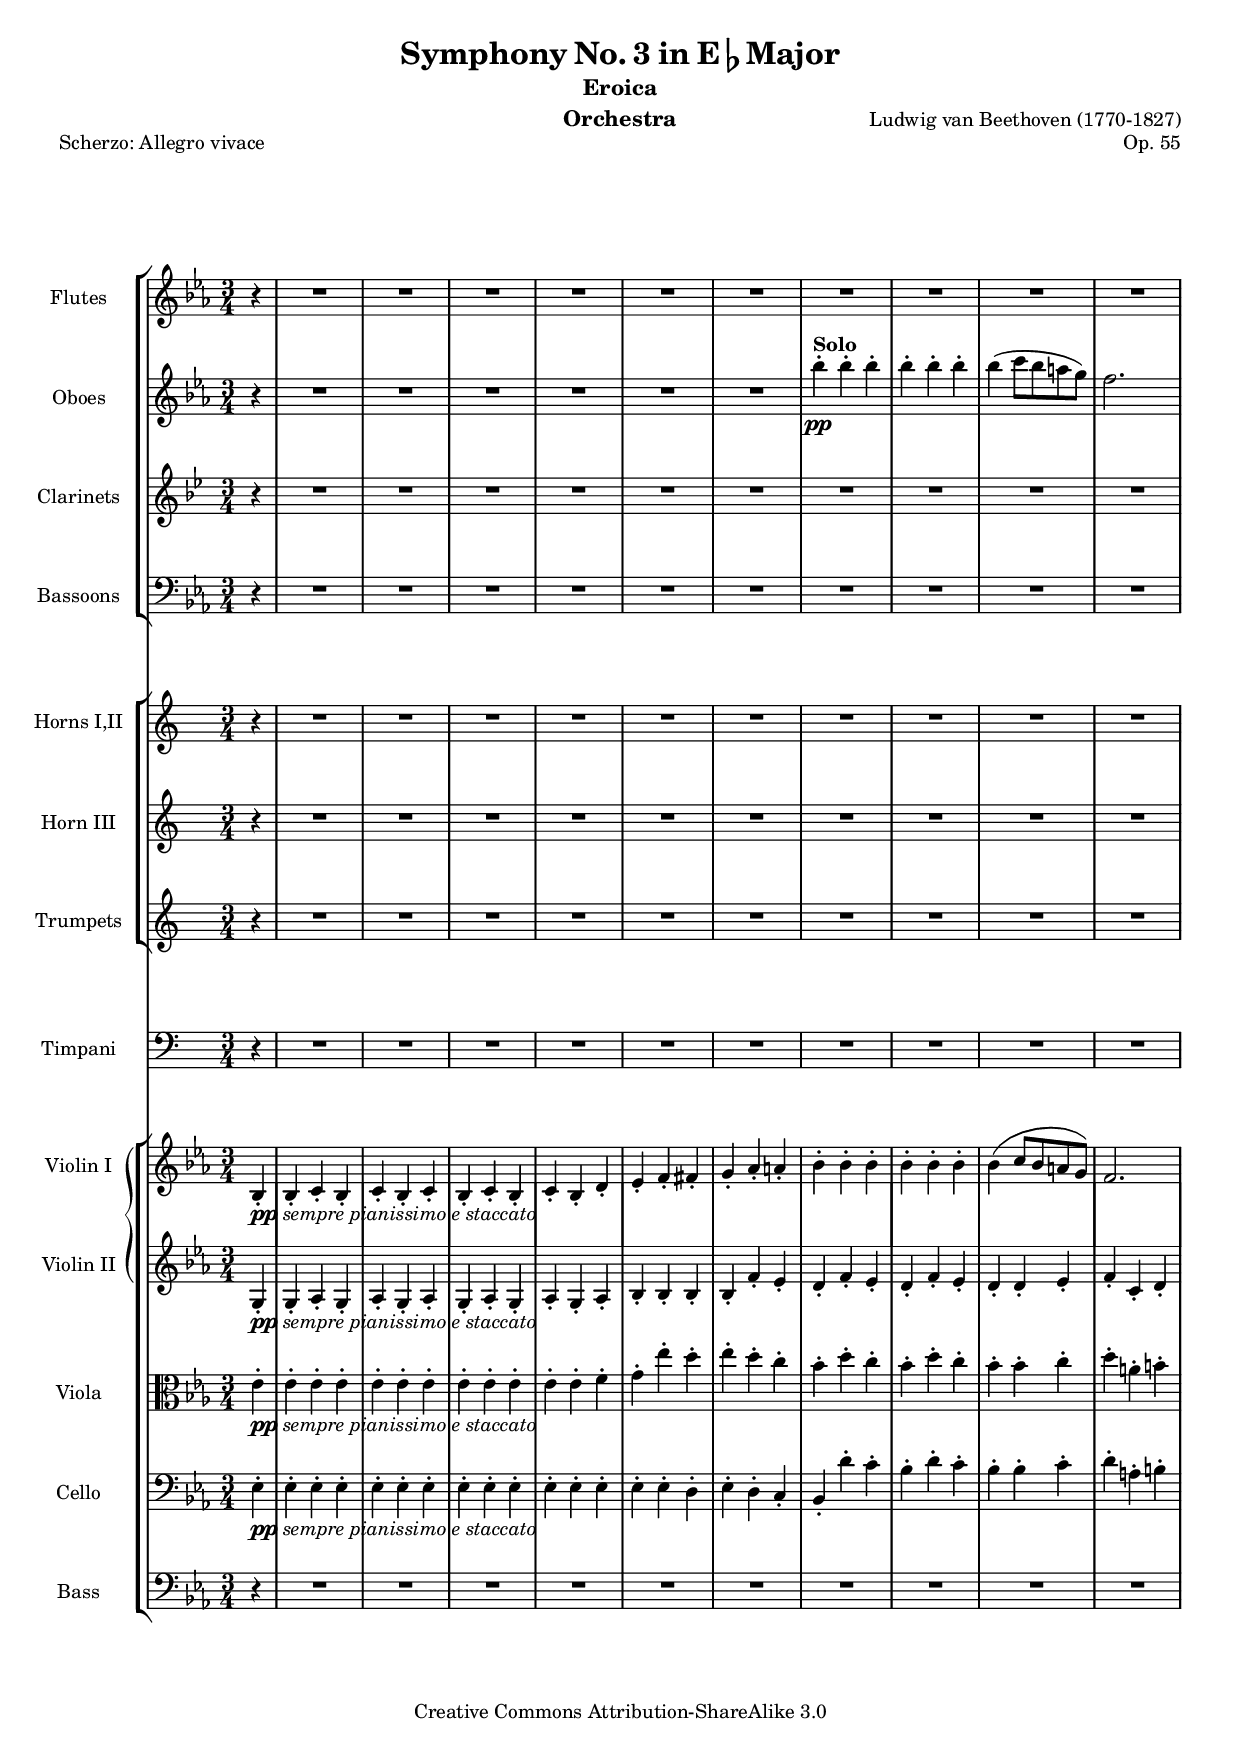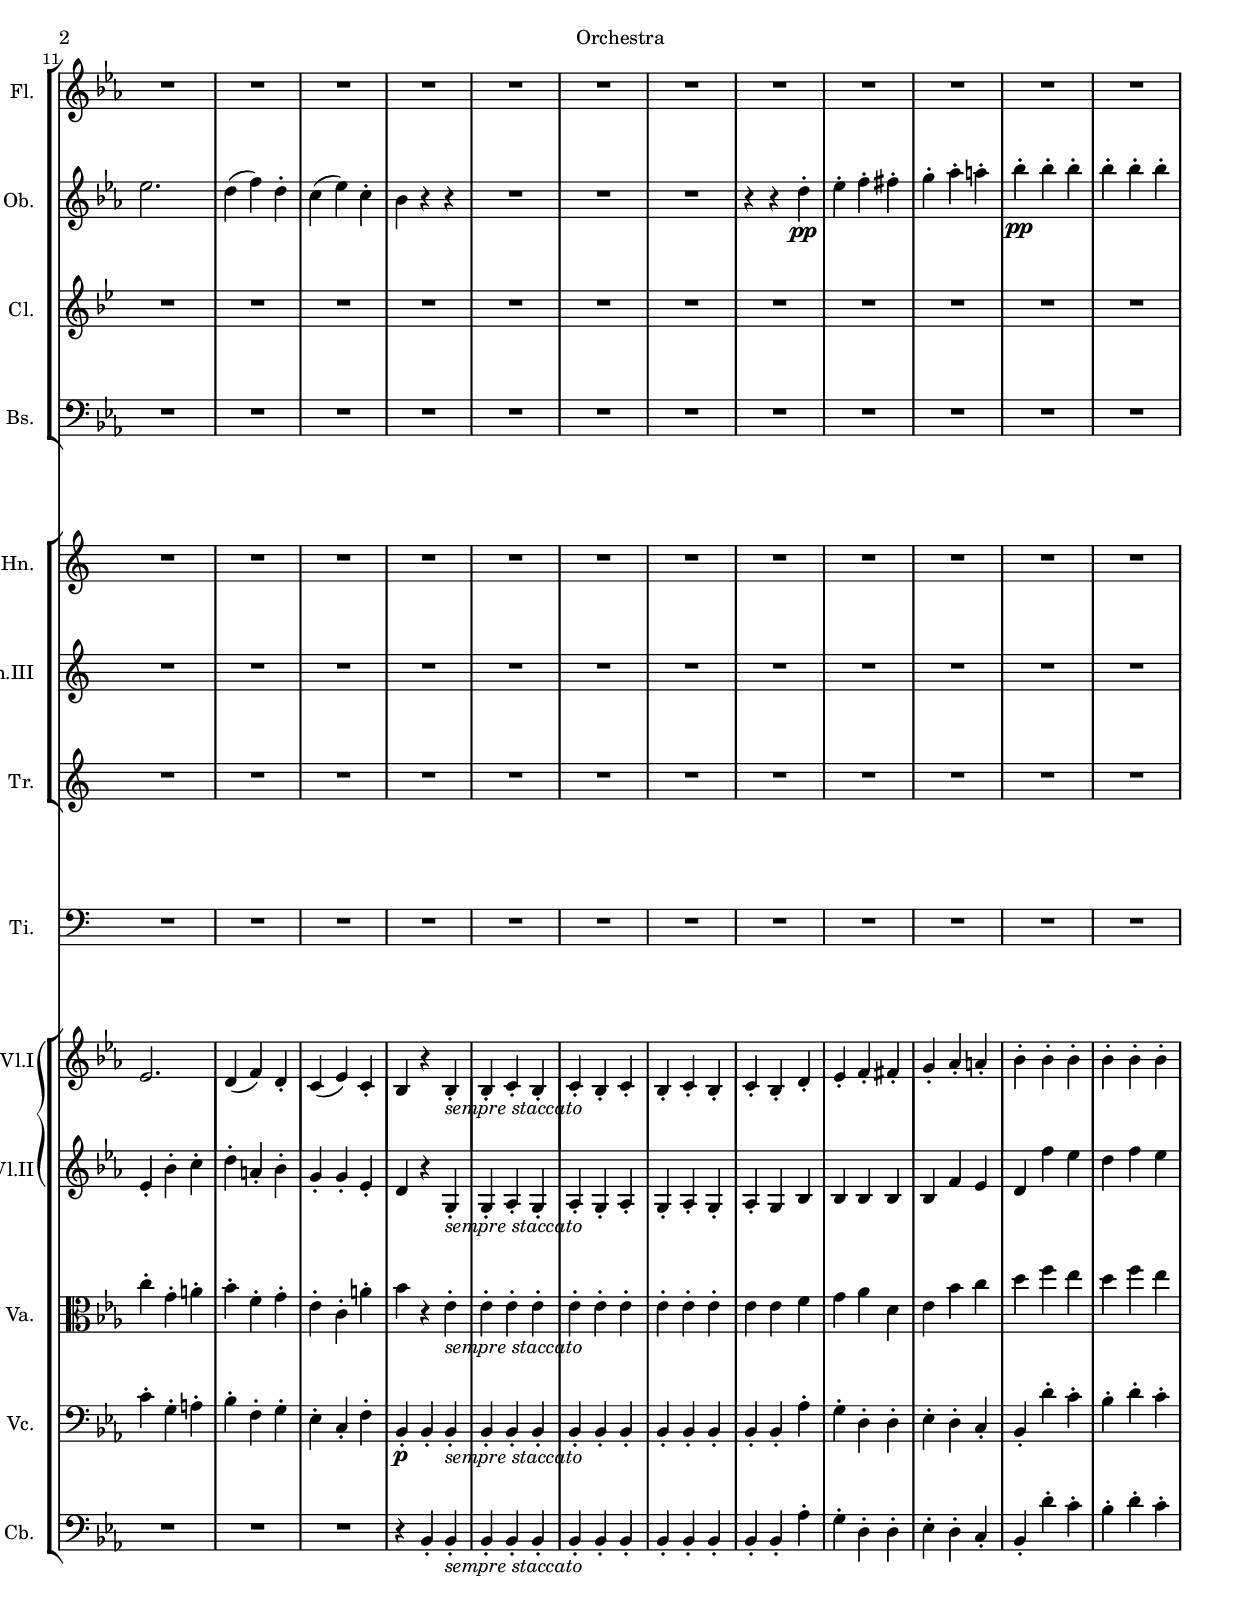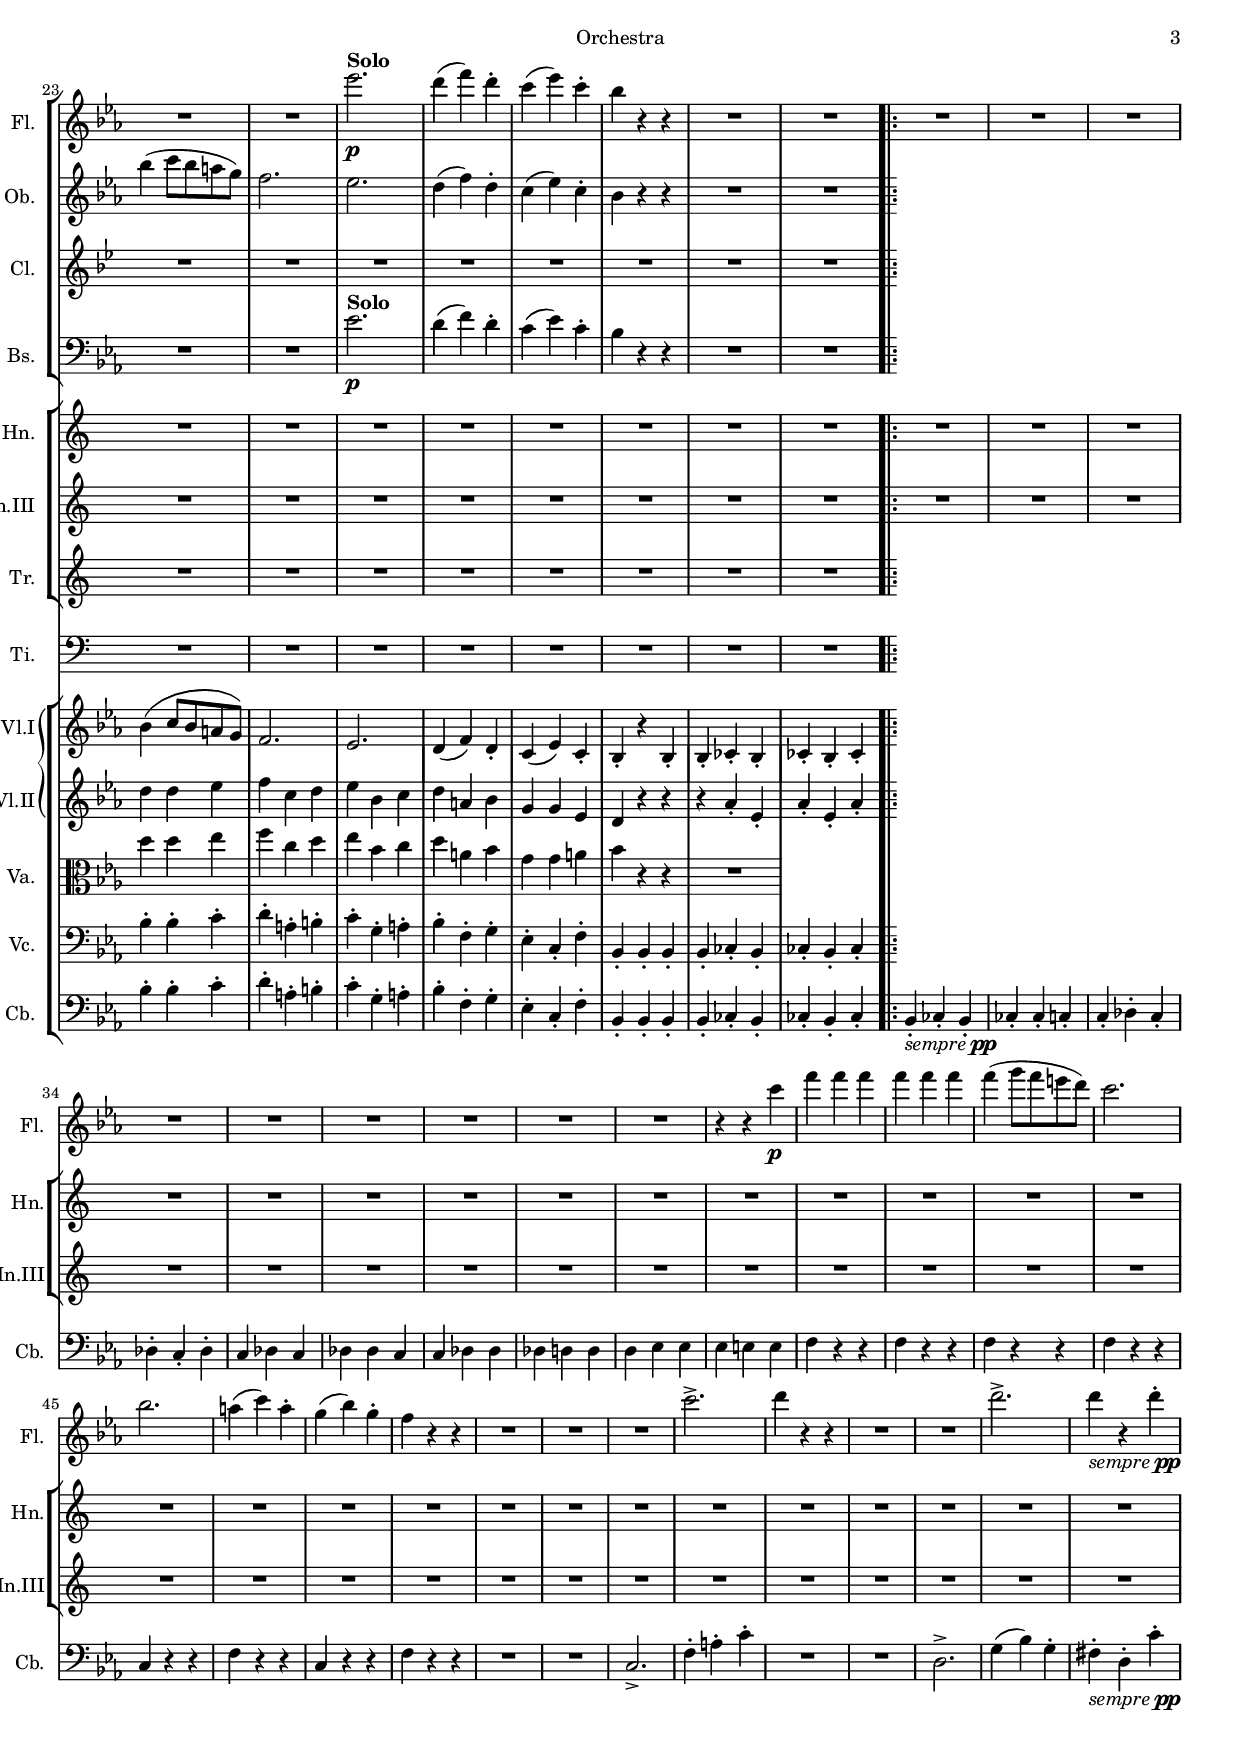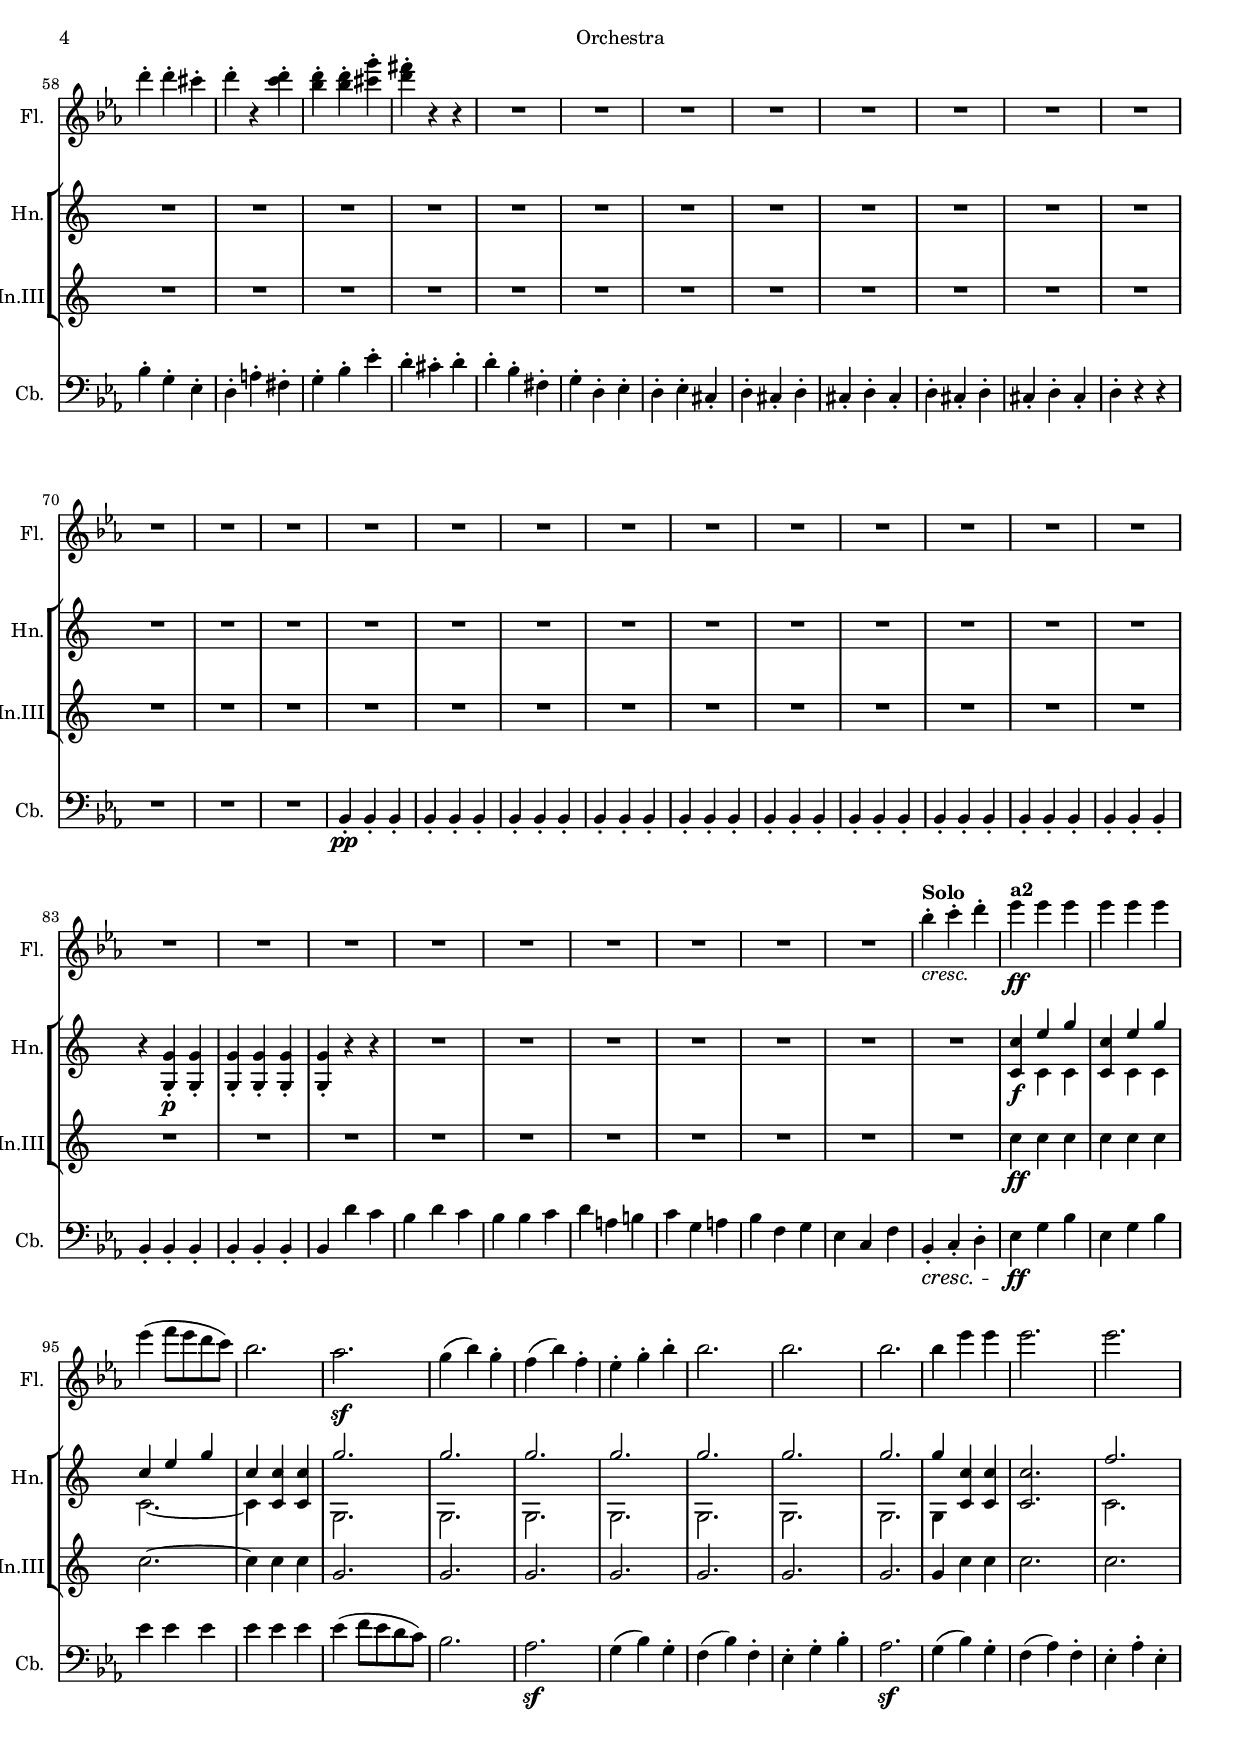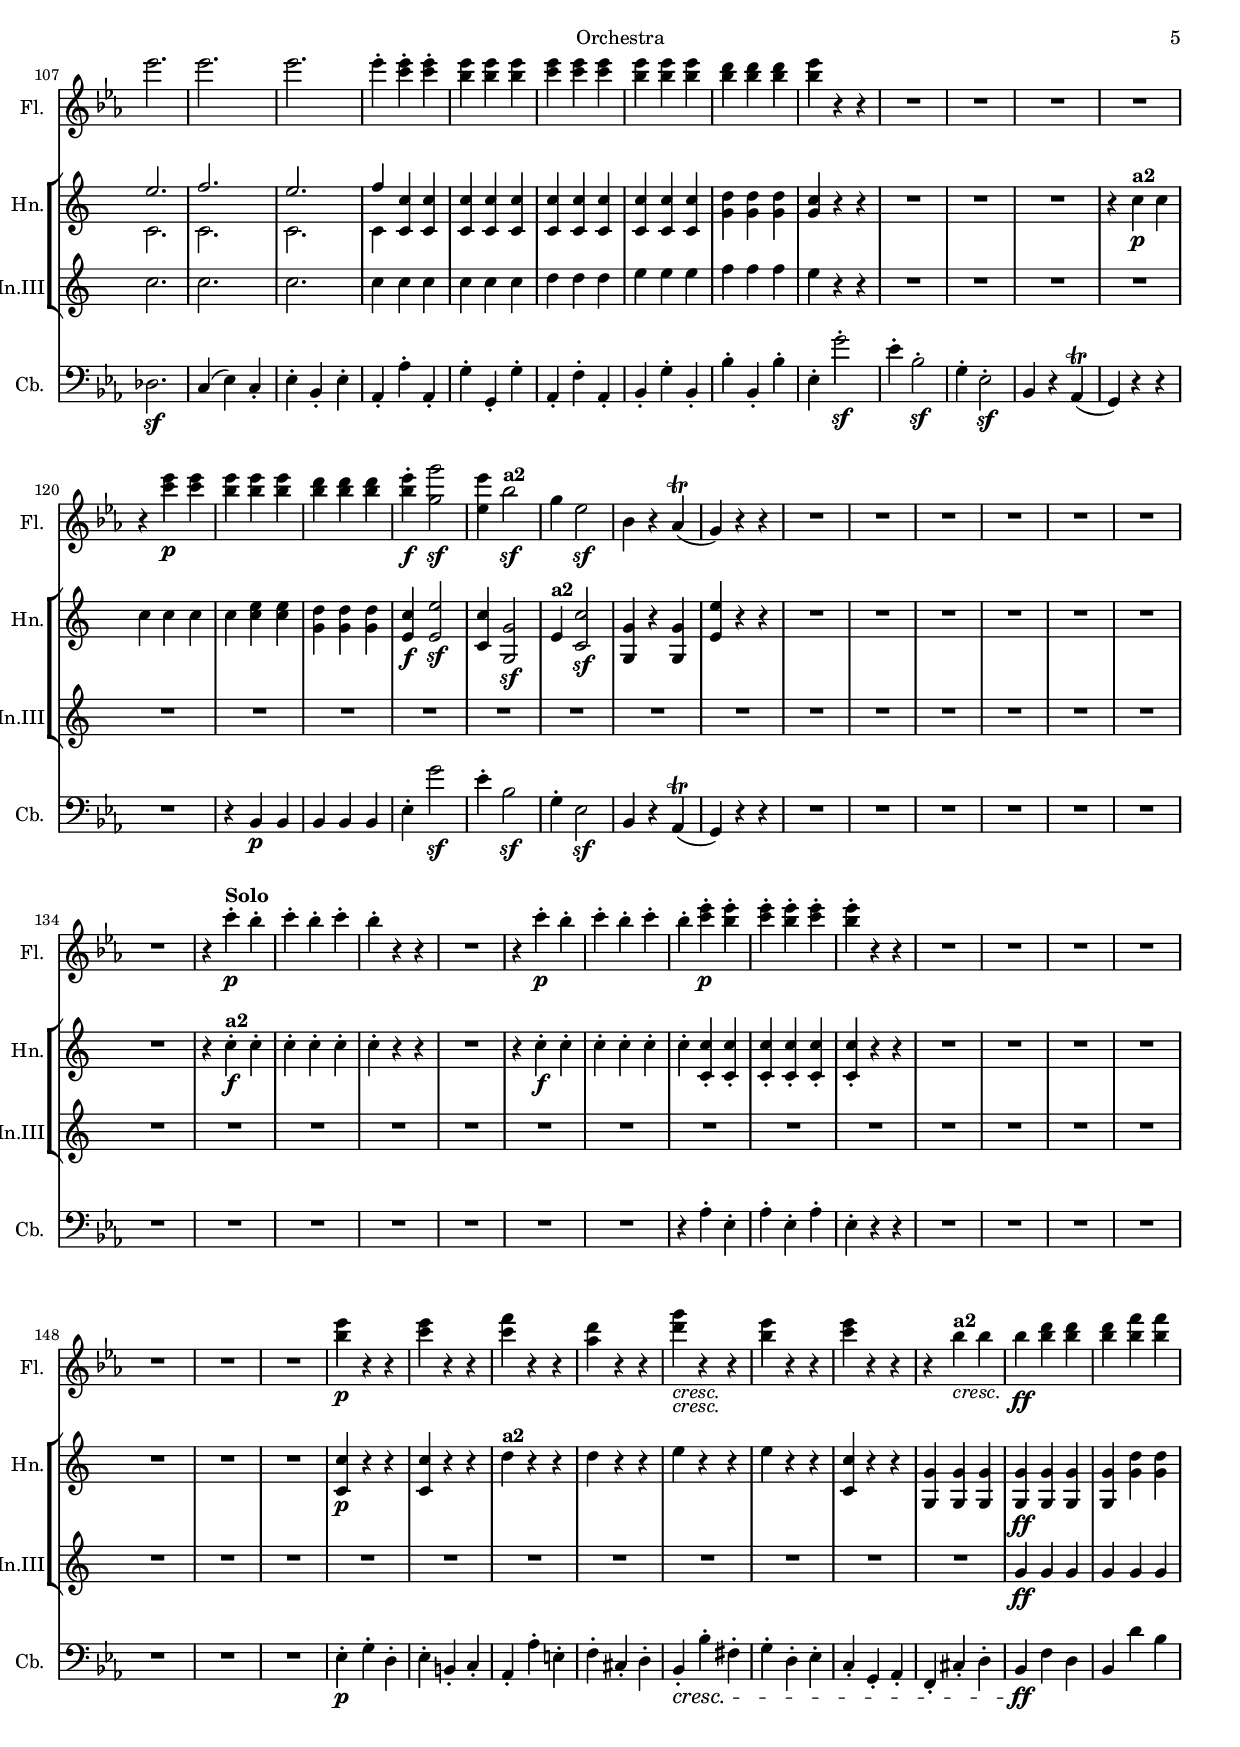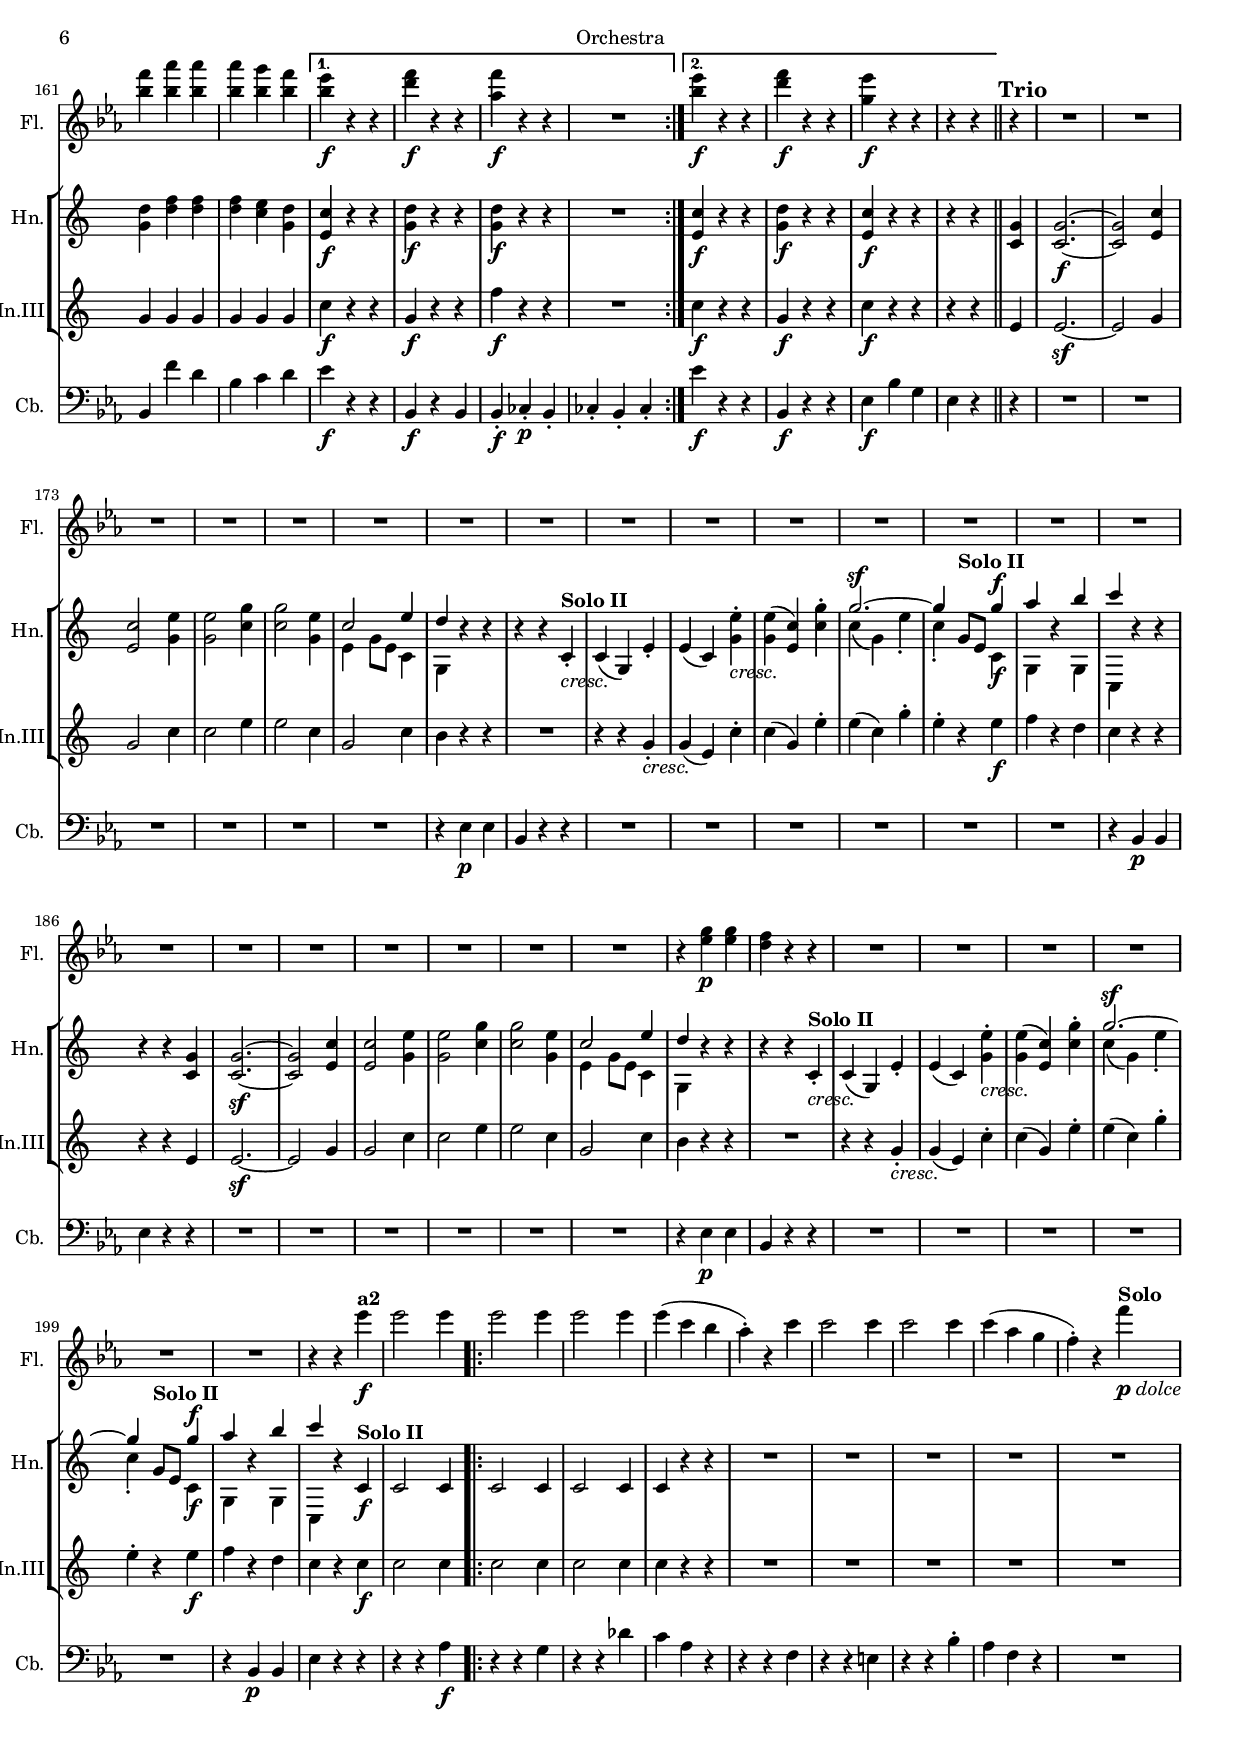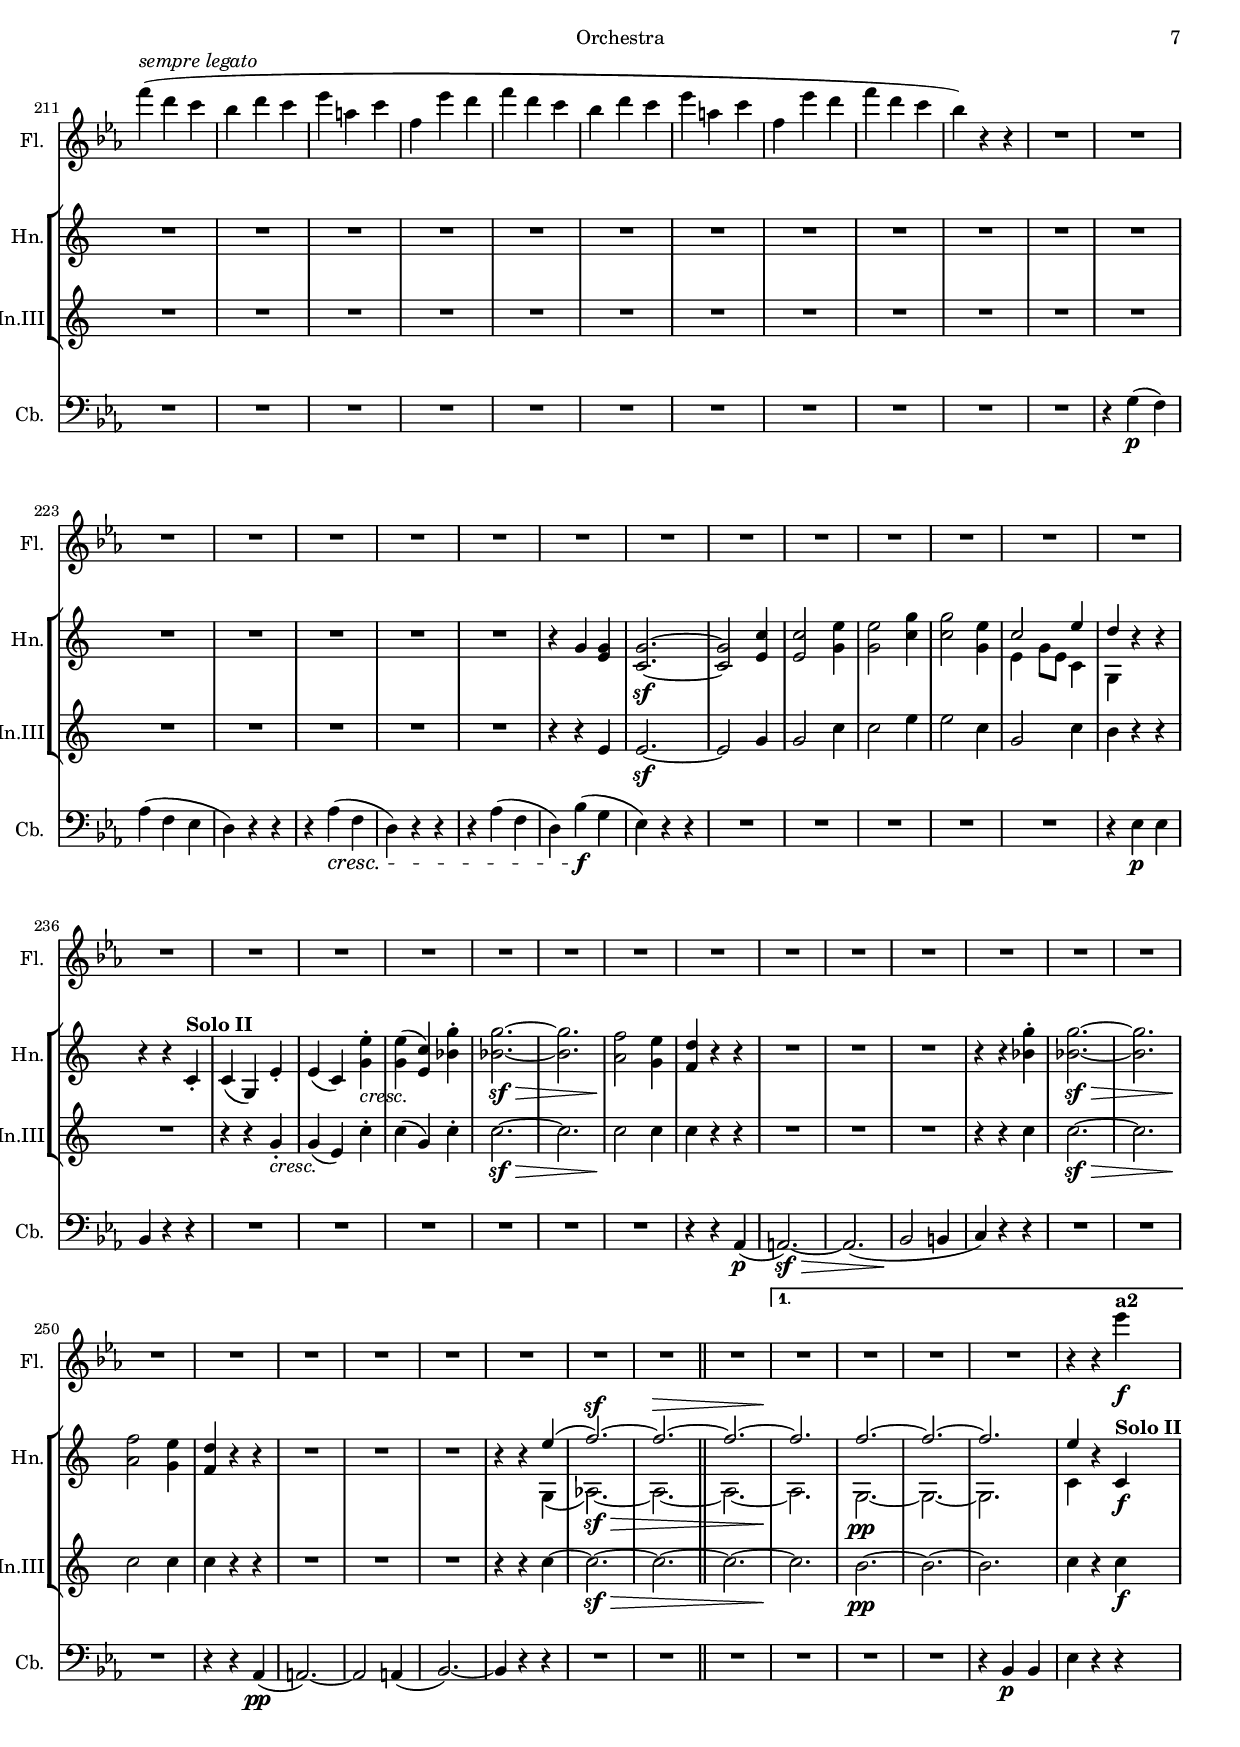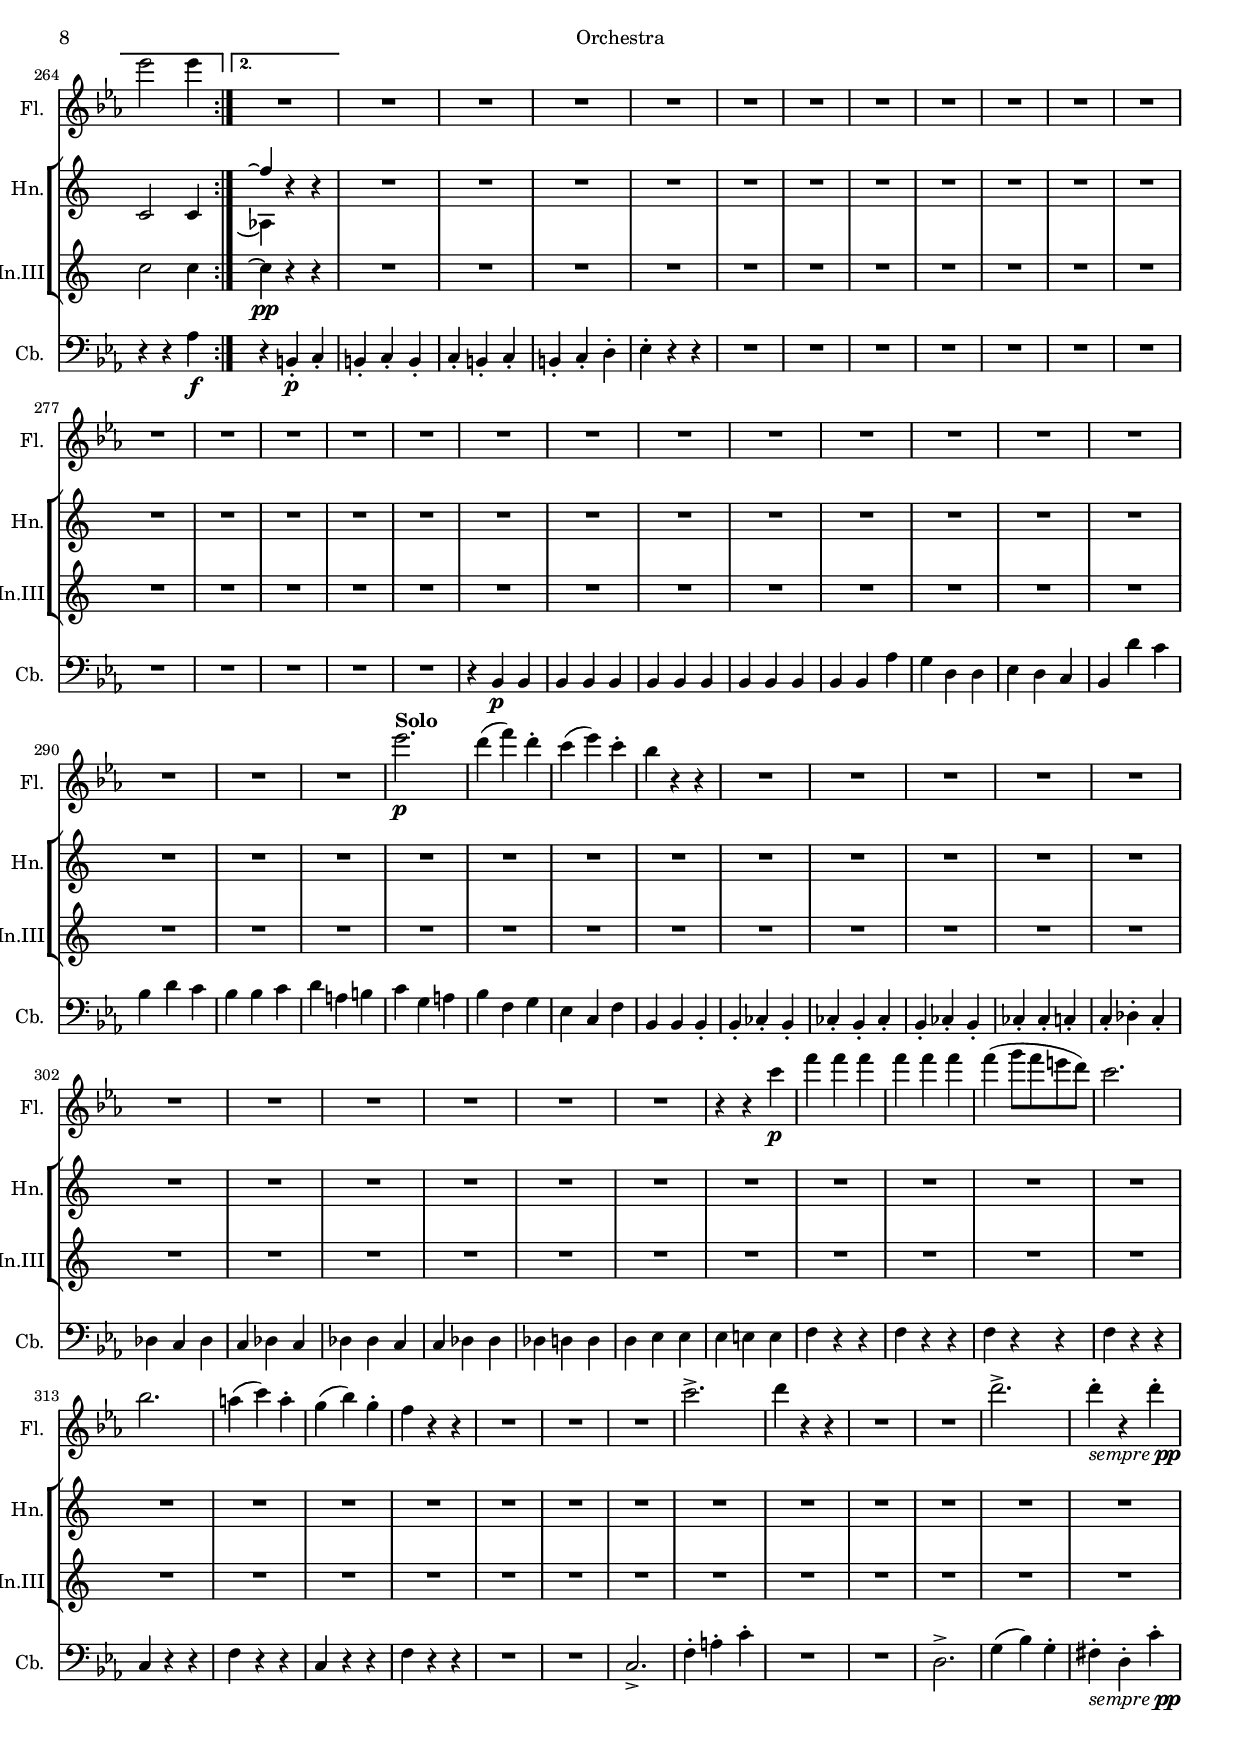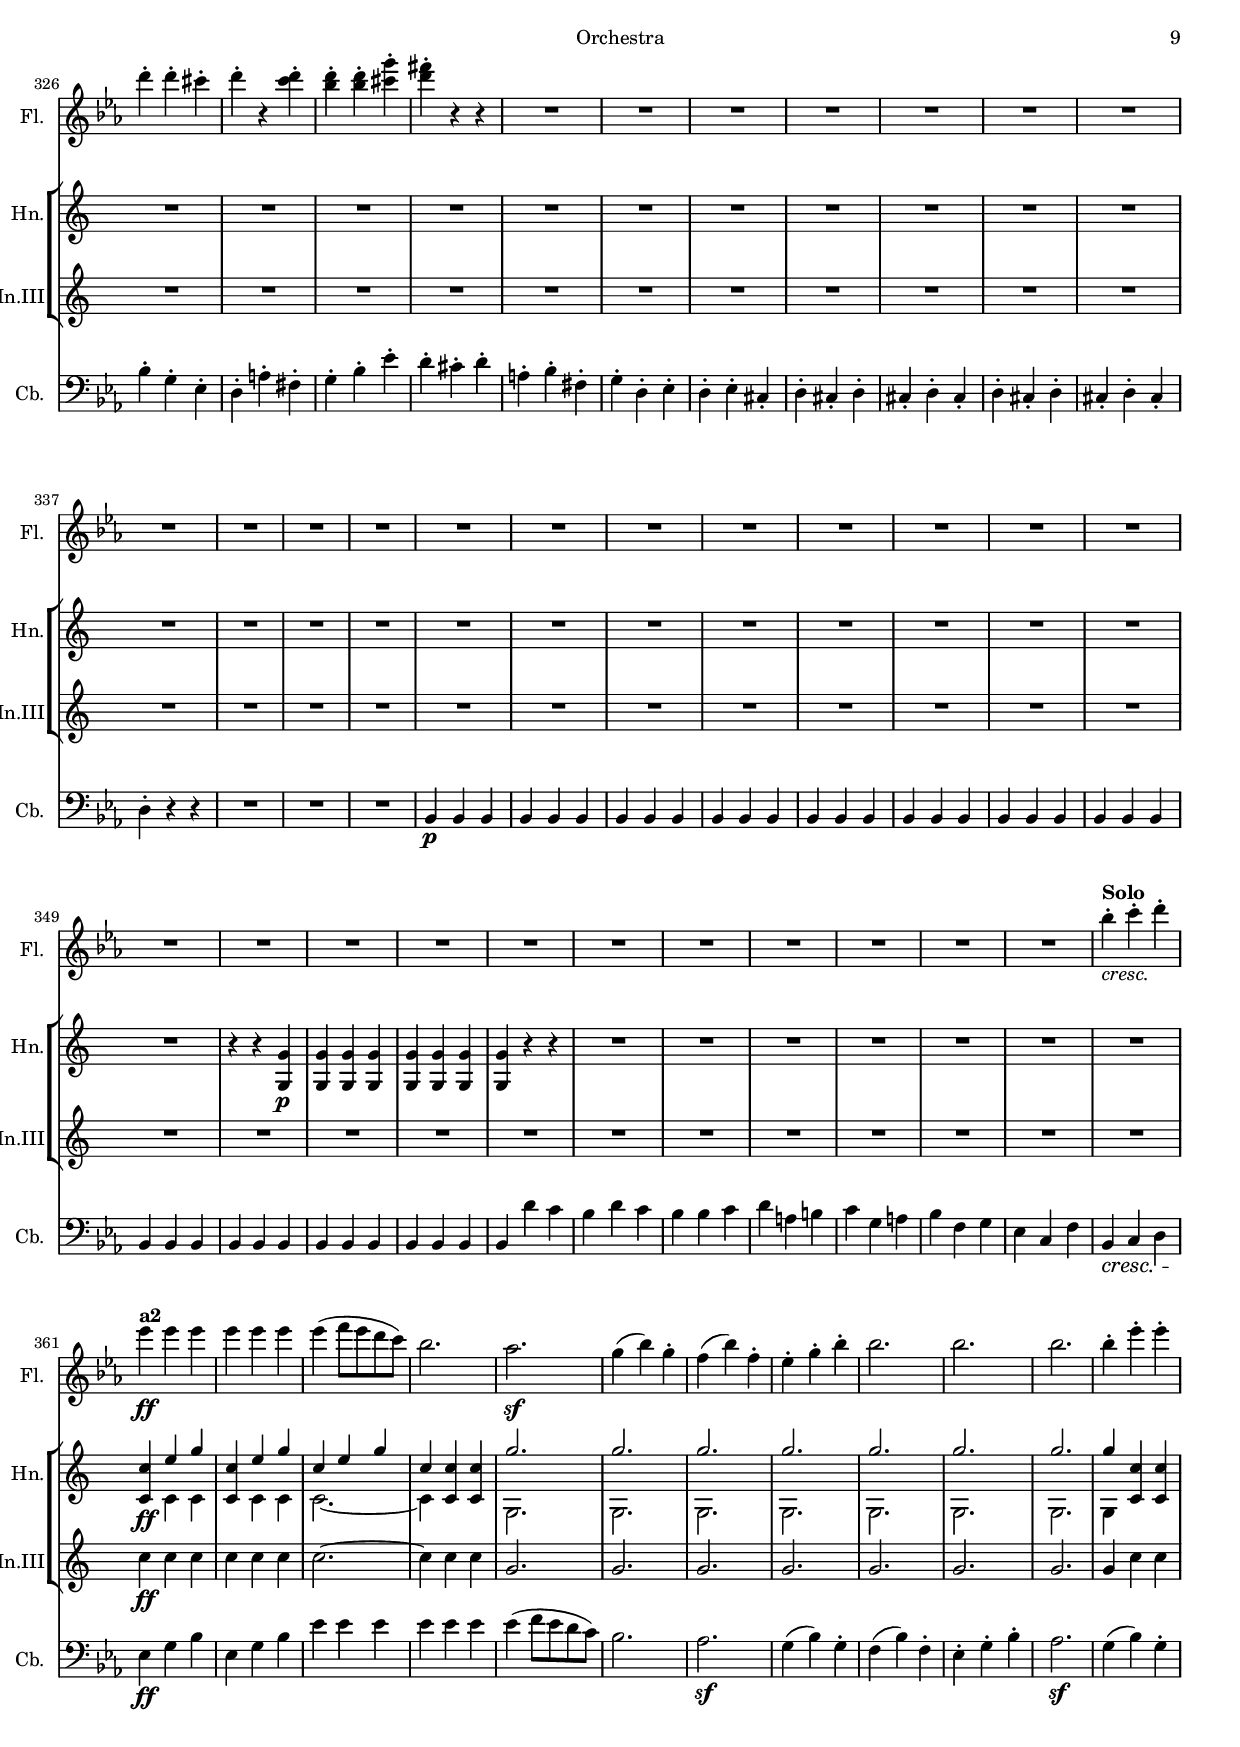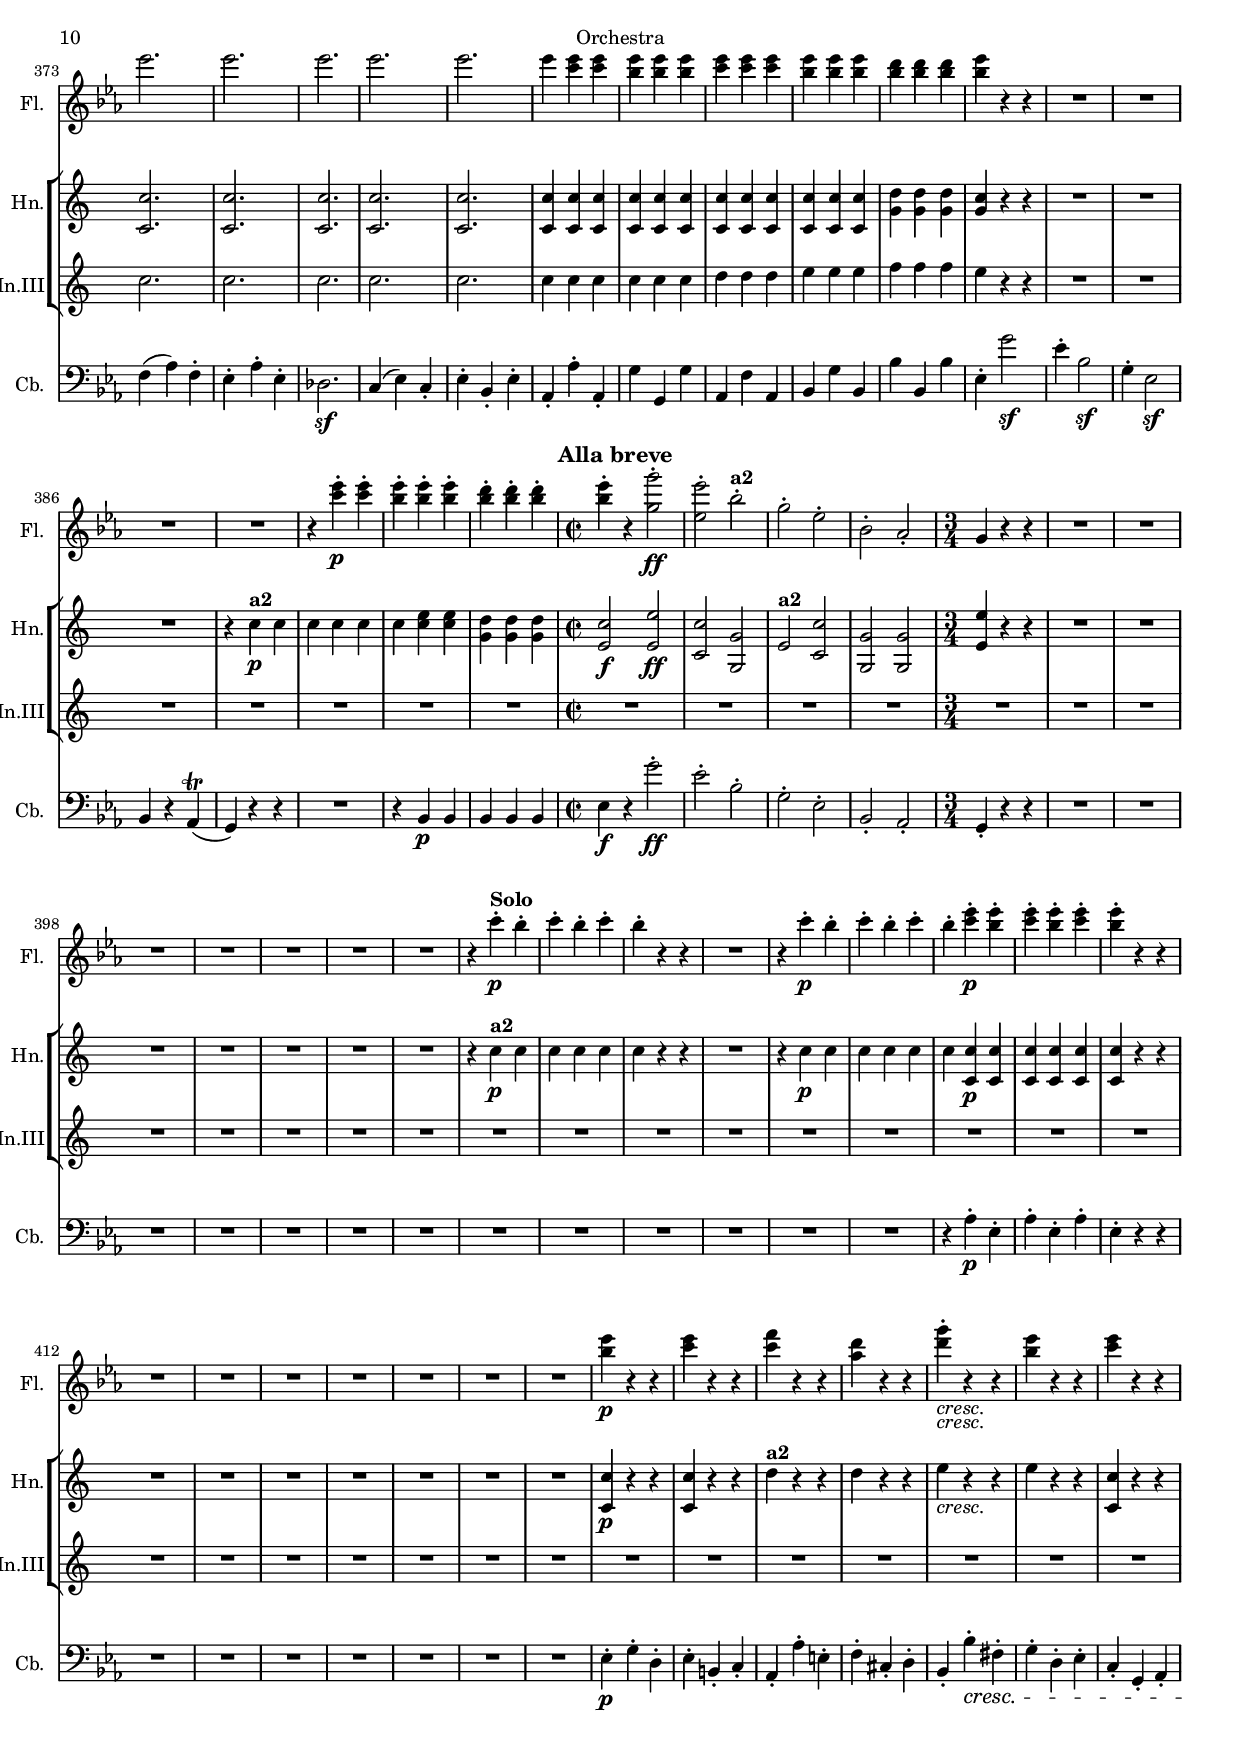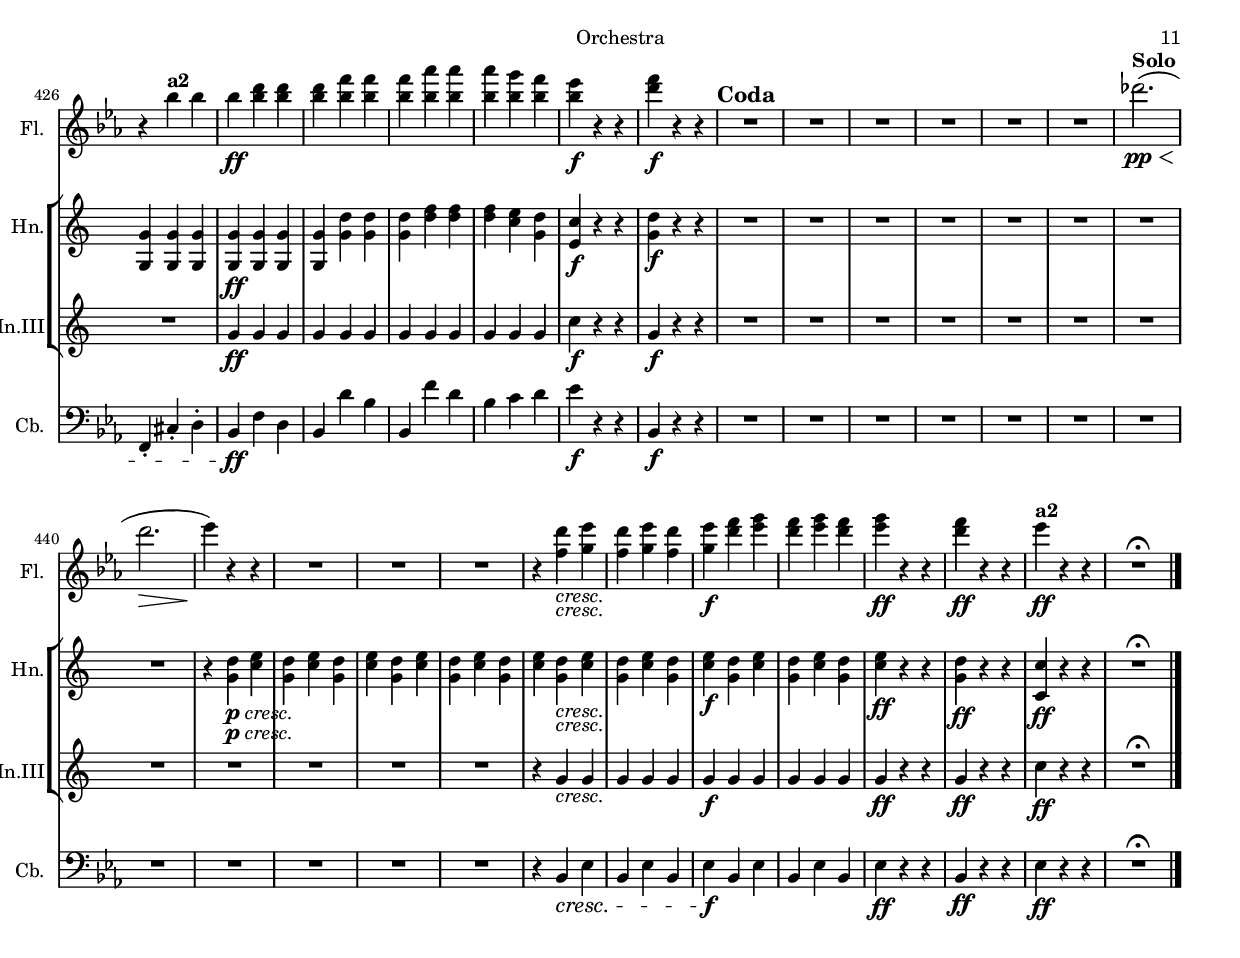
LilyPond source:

\version "2.12.2"

\version "2.12.2"

\include "defs.lyi"

fluteOneMvtIII = \relative c'''
{
  \key ees \major
  r4
  R2.*24 |
  ees2.\p |
  d4( f) d-. |
  c( ees) c-. |
  bes r r |
  R2.*2 |

  %repeat
  R2.*9 |
  r4 r c\p |
  f f f |
  f f f |
  f( g8 f e d) |
  c2. |
  bes |
  a4( c) a-. |
  g( bes) g-. |
  f r r |
  R2.*3 |
  c'2.-> |
  d4 r r |
  R2.*2 |
  d2.-> |
  d4_\mSemprePP r d-. |
  d-. d-. cis-. |
  d-. r d-. |
  d-. d-. g-. |
  fis-. r r |
  R2.*30 |
  bes,4-._\mCresc c-. d-. |
  ees\ff ees ees |
  ees ees ees |
  ees( f8 ees d c) |
  bes2. |
  aes\sf |
  g4( bes) g-. |
  f( bes) f-. |
  ees-. g-. bes-. |
  \repeat unfold 3 {bes2.} |
  bes4 ees ees |
  \repeat unfold 5 {ees2.} |
  ees4-. ees-. ees-. |
  \repeat unfold 9 {ees4} |
  d d d |
  ees r r |
  R2.*4 |
  r4 ees\p ees |
  ees ees ees |
  d d d |
  ees-.\f g2\sf |
  ees4 bes2\sf |
  g4 ees2\sf |
  bes4 r aes(\trill |
  g4) r r |
  R2.*7 |
  r4 c'-.\p bes-. |
  c-. bes-. c-. |
  bes-. r r |
  R2. |
  r4 c-.\p bes-. |
  c-. bes-. c-. |
  bes-. ees-.\p ees-. |
  ees-. ees-. ees-. |
  ees-. r r |
  R2.*7 |
  ees4\p r r |
  ees r r |
  f r r |
  d r r |
  g_\mCresc r r |
  ees r r |
  ees r r |
  r bes_\mCresc bes |
  bes\ff d d |
  d f f |
  f aes aes |
  aes g f |
  %first ending
  ees\f r r |
  f\f r r |
  f\f r r |
  R2. |

  %second ending
  ees4\f r r |
  f\f r r |
  ees\f r r |
  r r

  %Trio
  r4 |
  R2.*22 |
  r4 g,\p g |
  f r r |
  R2.*6 |
  r4 r ees'\f |
  ees2 ees4 |

  %repeat
  ees2 ees4 |
  ees2 ees4 |
  ees4( c bes |
  aes-.) r c |
  c2 c4 |
  c2 c4 |
  c( aes g |
  f-.) r f'_\mPDolce |
  f(^\mSempreLegato d c |
  bes d c |
  ees a, c |
  f, ees' d |
  f d c |
  bes d c |
  ees a, c |
  f, ees' d |
  f d c |
  bes) r r |
  R2.*38 |
  %first ending
  R2.*4 |
  r4 r ees\f |
  ees2 ees4 |
  %second ending
  R2. |
  R2.*27 |
  ees2.\p |
  d4( f) d-. |
  c( ees) c-. |
  bes r r |
  R2.*11 |
  r4 r c\p |
  f f f |
  f f f |
  f( g8 f e d) |
  c2. |
  bes |
  a4( c) a-. |
  g( bes) g-. |
  f r r |
  R2.*3 |
  c'2.-> |
  d4 r r |
  R2.*2 |
  d2.-> |
  d4-._\mSemprePP r d-. |
  d-. d-. cis-. |
  d-. r d-. |
  d-. d-. g-. |
  fis-. r r |
  R2.*30 |
  bes,4-._\mCresc c-. d-. |
  ees\ff ees ees |
  ees ees ees |
  ees( f8 ees d c) |
  bes2. |
  aes\sf |
  g4( bes) g-. 
  f( bes) f-. |
  ees-. g-. bes-. |
  \repeat unfold 3 {bes2.} |
  bes4-. ees-. ees-. |
  \repeat unfold 5 {ees2.} |
  \repeat unfold 12 {ees4} |
  d d d |
  ees r r |
  R2.*4 |
  r4 ees-.\p ees-. |
  ees-. ees-. ees-. |
  d-. d-. d-. |

  %alla breve
  ees4-. r g2-.\ff |
  ees-. bes-. |
  g-. ees-. |
  bes-. aes-. |

  %3/4
  g4 r r |
  R2.*7 |
  r4 c'-.\p bes-. |
  c-. bes-. c-. |
  bes-. r r |
  R2. |
  r4 c-.\p bes-. |
  c-. bes-. c-. |
  bes-. ees-.\p ees-. |
  ees-. ees-. ees-. |
  ees-. r r |
  R2.*7 |
  ees4\p r r |
  ees r r |
  f r r |
  d r r |
  g-._\mCresc r r |
  ees r r |
  ees r r |
  r bes bes |
  bes\ff d d |
  d f f |
  f aes aes |
  aes g f |
  ees\f r r |
  f\f r r |

  %coda
  R2.*6 |
  des2.(\pp\< |
  d\> |
  ees4)\! r r |
  R2.*3 |
  r4 d_\mCresc ees |
  d ees d |
  ees\f f g |
  f g f |
  g\ff r r |
  f\ff r r |
  ees\ff r r |
  R2.^\fermataMarkup |
}


\version "2.12.2"

\include "defs.lyi"

fluteTwoMvtIII = \relative c'''
{
  \key ees \major
  r4
  R2.*30 |

  %repeat
  R2.*28 |
  r4 r c-. |
  bes-. bes-. cis-. |
  d-. r r |
  R2.*31 |
  ees4\ff ees ees |
  ees ees ees |
  ees( f8 ees d c) |
  bes2. |
  aes\sf |
  g4( bes) g-. |
  f( bes) f-. |
  ees-. g-. bes-. |
  \repeat unfold 3 {bes2.} |
  bes4 ees ees |
  \repeat unfold 5 {ees2.} |
  ees4-. c-. c-. |
  bes bes bes |
  c c c |
  bes bes bes |
  bes bes bes |
  bes r r |
  R2.*4 |
  r4 c\p c |
  bes bes bes |
  bes bes bes |
  bes-.\f g2\sf |
  ees4 bes'2\sf |
  g4 ees2\sf |
  bes4 r aes(\trill |
  g4) r r |
  R2.*13 |
  r4 c'-.\p bes-. |
  c-. bes-. c-. |
  bes-. r r |
  R2.*7 |
  bes4\p r r |
  c r r |
  c r r |
  aes r r |
  d_\mCresc r r |
  bes r r |
  c r r |
  r bes bes |
  bes\ff \repeat unfold 11 bes |
  %first ending
  bes\f r r |
  d\f r r |
  aes\f r r |
  R2. |

  %second ending
  bes4\f r r |
  d\f r r |
  g,\f r r |
  r r

  %trio
  r |
  R2.*22 |
  r4 ees\p ees |
  d r r |
  R2.*6 |
  r4 r ees'\f |
  ees2 ees4 |

  %repeat
  ees2 ees4 |
  ees2 ees4 |
  ees4( c bes |
  aes-.) r c |
  c2 c4 |
  c2 c4 |
  c( aes g |
  f-.) r r |
  R2.*47 | %\bar "||"

  R2. |
  %first ending
  R2.*4 |
  r4 r ees'\f |
  ees2 ees4 |

  %second ending
  R2. |
  R2.*61 |
  r4 r c-. |
  bes-. bes-. cis-. |
  d-. r r |
  R2.*31 |
  ees4\ff ees ees |
  ees ees ees |
  ees( f8 ees d c) |
  bes2. |
  aes\sf |
  g4( bes) g-. 
  f( bes) f-. |
  ees-. g-. bes-. |
  \repeat unfold 3 {bes2.} |
  bes4-. ees-. ees-. |
  \repeat unfold 5 {ees2.} |
  ees4 c c |
  bes bes bes |
  c c c |
  bes bes bes |
  bes bes bes |
  bes r r |
  R2.*4 |
  r4 c-.\p c-. |
  bes-. bes-. bes-. |
  bes-. bes-. bes-. |

  %alla breve
  bes4-. r g2-.\ff |
  ees-. bes'-. |
  g-. ees-. bes-. aes-. |

  %3/4
  g4 r r |
  R2.*13 |
  r4 c'-.\p bes-. |
  c-. bes-. c-. |
  bes-. r r |
  R2.*7 |
  bes4\p r r |
  c r r |
  c r r |
  aes r r |
  d_\mCresc r r |
  bes r r |
  c r r |
  r bes bes |
  bes\ff \repeat unfold 11 bes |
  bes\f r r |
  d\f r r |

  %coda
  R2.*12 |
  r4 f,_\mCresc g |
  f g f |
  g\f d' ees |
  d ees d |
  ees\ff r r |
  d\ff r r |
  ees\ff r r |
  R2.^\fermataMarkup
}


\version "2.12.2"

\include "defs.lyi"

celloMvtIII = \relative c
{
  \key ees \major
  \clef bass
  ees4-._\mSemprePianissimoStaccato
  \repeat unfold 4 {ees-. ees-. ees-.} |
  ees-. ees-. d-. |
  ees-. d-. c-. |
  bes-. d'-. c-. |
  bes-. d-. c-. |
  bes-. bes-. c-. |
  d-. a-. b-. |
  c-. g-. a-. |
  bes-. f-. g-. |
  ees-. c-. f-. |
  bes,-.\p bes-. bes-._\mSempreStaccato |
  \repeat unfold 3 {bes-. bes-. bes-.} |
  bes-. bes-. aes'-. |
  g-. d-. d-. |
  ees-. d-. c-. |
  bes-. d'-. c-. |
  bes-. d-. c-. |
  bes-. bes-. c-. |
  d-. a-. b-. |
  c-. g-. a-. |
  bes-. f-. g-. |
  ees-. c-. f-. |
  bes,-. bes-. bes-. |
  bes-. ces-. bes-. |
  ces-. bes-. ces-. |
}


\version "2.12.2"

\include "defs.lyi"

oboeOneMvtIII = \relative c'''
{
  \key ees \major
  r4
  R2.*6 |
  bes4-.\pp bes-. bes-. |
  bes-. bes-. bes-. |
  bes( c8 bes a g) |
  f2. |
  ees |
  d4( f) d-. |
  c( ees) c-. |
  bes r r |
  R2.*3 |
  r4 r d-.\pp |
  ees-. f-. fis-. |
  g-. aes-. a-. |
  bes4-.\pp bes-. bes-. |
  bes-. bes-. bes-. |
  bes( c8 bes a g) |
  f2. |
  ees |
  d4( f) d-. |
  c( ees) c-. |
  bes r r |
  R2.*2 |
}


\version "2.12.2"

\include "defs.lyi"

oboeTwoMvtIII = \relative c'
{
  \key ees \major
  r4
  R2.*30 |
}


\version "2.12.2"

\include "defs.lyi"

violinOneMvtIII = \relative c'
{
  \key ees \major
  bes4-._\mSemprePianissimoStaccato |
  bes-. c-. bes-. |
  c-. bes-. c-. |
  bes-. c-. bes-. |
  c-. bes-. d-. |
  ees-. f-. fis-. |
  g-. aes-. a-. |
  \repeat unfold 6 {bes-.} |
  bes4( c8 bes a g) |
  f2. |
  ees |
  d4( f) d-. |
  c( ees) c-. |
  bes r bes-._\mSempreStaccato |
  \repeat unfold 5 {bes-. c-.} bes-. d-. |
  ees-. f-. fis-. |
  g-. aes-. a-. |
  \repeat unfold 6 {bes-.} |
  bes4( c8 bes a g) |
  f2. |
  ees |
  d4( f) d-. |
  c( ees) c-. |
  bes-. r bes-. |
  bes-. ces-. bes-. |
  ces-. bes-. ces-. |
}


\version "2.12.2"

\include "defs.lyi"

violinTwoMvtIII = \relative c'
{
  \key ees \major
  g4-._\mSemprePianissimoStaccato
  \repeat unfold 6 {g-. aes-.} |
  bes-. bes-. bes-. |
  bes-. f'-. ees-. |
  d-. f-. ees-. |
  d-. f-. ees-. |
  d-. d-. ees-. |
  f-. c-. d-. |
  ees-. bes'-. c-. |
  d-. a-. bes-. |
  g-. g-. ees-. |
  d r g,-._\mSempreStaccato |
  \repeat unfold 5 {g-. aes-.} g bes |
  bes bes bes |
  bes f' ees |
  d f' ees |
  d f ees |
  d d ees |
  f c d |
  ees bes c |
  d a bes |
  g g ees |
  d r r |
  r aes'-. ees-. |
  aes-. ees-. aes-. |
}


\version "2.12.2"

\include "defs.lyi"

hornOneMvtIII = \relative c''
{
  \transposition ees
  \partial 4 r4
  R2.*30 |
  \repeat volta 2
  {
    R2.*52 | %page 2 %page 3

    r4 g-.\p g-. |
    g-. g-. g-. |
    g-. r r |
    R2.*7 |
    c4\f e g |
    c, e g |
    c, e g |
    c, c c |
    \repeat unfold 7 {g'2.} |
    g4 c, c |

    %page 4
    c2. |
    f |
    e |
    f |
    e |
    f4 c c |
    \repeat unfold 3 {c c c |}
    d d d |
    c r r |
    R2.*3 |
    r4 c\p c |
    c c c |
    c e e |
    d d d |
    c\f e2\sf |
    c4 g2\sf |
    e4 c'2\sf |
    g4 r g |
    e' r r |
    R2.*7 |
    r4 c-.\f c-. |
    c-. c-. c-. |
    c-. r r |
    R2. |
    r4 c-.\f c-. |
    \repeat unfold 3 {c-. c-. c-. |}
    c r r |
    R2.*7 | %page 5
    c4\p r r |
    c r r |
    d r r |
    d r r |
    e r r |
    e r r |
    c r r |

    %page 6
    g g g |
    g\ff g g |
    g d' d |
    d f f |
    f e d |
  }
  \alternative
  {
    {
      c4\f r r |
      d\f r r |
      d\f r r |
      R2. |
    }
    {
      c4\f r r |
      d\f r r |
      c\f r r |
      r4 r
    }
  }

  g4 |
  g2.~\f |
  g2 c4 |
  c2 e4 |
  e2 g4 |
  g2 e4 |
  c2 e4 |
  d4 r r |
  R2.*2 |
  r4 r e4-.-\mCresc |
  e( c) g'-. g2.~\sf |
  g4 r g\f |
  a r b |
  c r r |

  r4 r g, |
  g2.~\sf |
  g2 c4 |
  c2 e4 |
  e2 g4 |
  g2 e4 |
  c2 e4 |
  d4 r r |
  R2.*2 |
  r4 r e4-.-\mCresc |
  e( c) g'-. g2.~\sf |
  g4 r g\f |
  a r b |
  c r r |
  R2. |

  \repeat volta 2
  {
    R2.*25 |
    r4 r g, |
    g2.~\sf |
    g2 c4 |
    c2 e4 |
    e2 g4 |
    g2 e4 |
    c2 e4 |
    d4 r r |
    R2.*2 |
    r4 r e4-.-\mCresc |
    e( c) g'-. |
    g2.~\sf\> |
    g2. |
    f2\! e4 |
    d4 r r |
    R2.*3 |
    r4 r g-. |
    g2.~\sf\> |
    g2. |
    f2\! e4 |
    d4 r r |
    R2.*3 |

    %page 9
    r4 r e( |
    f2.~)\sf |
    f2.~\> |
    f2.~ |
  }
  \alternative
  {
    { f2.\! | f~ | f~ | f | e4 r r | R2. | }
    { f4\repeatTie r r | }
  }

  R2.*84 | %page 10, page 11
  r4 r g, |
  g g g |
  g g g |
  g r r |
  R2.*7 |
  c4\ff e g |
  c, e g |
  c, e g |
  c, c c |
  \repeat unfold 7 {g'2.} |
  g4 c, c |
  \repeat unfold 5 {c2.} |
  \repeat unfold 4 {c4 c c} |
  d d d |
  c r r |
  R2.*3 |
  r4 c\p c |
  c c c |
  c e e |
  d d d |

  %Alla breve
  c2 e |
  c g |
  e c' |
  g g |

  %3/4
  e'4 r r |
  R2.*7 |
  r4 c\p c |
  c c c |
  c r r |
  R2. |
  r4 c\p c |

  %page 13
  c c c |
  c c\p c |
  c c c |
  c r r |
  R2.*7 |
  c4\p r r |
  c r r |
  d r r |
  d r r |
  e_\mCresc r r |
  e r r |
  c r r |
  g g g |
  g\ff g g |
  g d' d |

  %page 14
  d f f |
  f e d |
  c\f r r |
  d\f r r |

  %coda
  R2.*8 |
  r4 d_\mPCresc e |
  d e d |
  e d e |
  d e d |
  e d_\mCresc e |
  d e d |
  e\f d e |
  d e d |
  e\ff r r |
  d\ff r r |
  c\ff r r |
  R2.^\fermataMarkup |
}


\version "2.12.2"

\include "defs.lyi"

hornTwoMvtIII = \relative c'
{
  \transposition ees
  r4
  R2.*30 |
  R2.*52 |
  r4 g-.\p g-. |
  g-. g-. g-. |
  g-. r r |
  R2.*7 |
  c4\ff c c |
  c c c |
  c2.~ |
  c4 c c |
  \repeat unfold 7 {g2.} |
  g4 c c |
  \repeat unfold 5 {c2.} |
  \repeat unfold 4 {c4 c c} |
  g' g g |
  g r r |
  R2.*3 |
  r4 c\p c |
  c c c |
  c c c |
  g g g |
  e4\f e2\sf |
  c4 g2\sf |
  e'4 c2\sf |
  g4 r g |
  e' r r |
  R2.*7 |
  r4 c'-.\p c-. |
  c-. c-. c-. |
  c-. r r |
  R2. |
  r4 c-.\p c-. |
  c-. c-. c-. |
  c-. c,-. c-. |
  c-. c-. c-. |
  c4-. r r |
  R2.*7 |
  c4\p r r |
  c r r |
  d' r r |
  d r r |
  e r r |
  e_\mCresc r r |
  c, r r |
  g g g |
  g\ff g g |
  g g' g |
  g d' d |
  d c g |

  %first ending
  e4\f r r |
  g\f r r |
  g\f r r |
  R2. |

  %second ending
  e4\f r r |
  g\f r r |
  e\f r r |
  r r

  %Trio
  \repeat unfold 2
  {
    c4 |
    c2.~\sf |
    c2 e4 |
    e2 g4 |
    g2 c4 |
    c2 g4 |
    e g8 e c4 |
    g r r |
    r r c4-._\mCresc |
    c( g) e'-. |
    e( c) g'-. |
    g( e) c'-. |
    c( g) e'-. |
    c-. g8 e c4\f |
    g r g |
    c, r
  }
  \alternative
  {
    {r | r r}
    {c'\f |}
  }
  c2 c4 |

  %repeat
  c2 c4 |
  c2 c4 |
  c4 r r |
  R2.*22 |
  r4 g' e |
  c2.~\sf |
  c2 e4 |
  e2 g4 |
  g2 c4 |
  c2 g4 |
  e4 g8 e c4 |
  g4 r r |
  r r c-. |
  c( g) e'-. |
  e( c) g'-. |
  g( e) bes'-. |
  bes2.~\sf\> |
  bes |
  a2\! g4 |
  f r r |
  R2.*3 |
  r4 r bes |
  bes2.~\sf\> |
  bes |
  a2\! g4 |
  f r r |
  R2.*3 |
  r4 r g,( |
  aes2.~)\sf\> | aes~ |
  %||
  aes~ |
  %first ending
  aes\! |
  g2.~\pp | g~ | g |
  c4 r c\f |
  c2 c4 |

  %second ending
  aes4\repeatTie r r |
  R2.*84 |
  r4 r g\p |
  g g g |
  g g g |
  g r r |
  R2.*7 |
  c4\ff c c |
  c c c |
  c2.~ |
  c4 c c |
  \repeat unfold 7 {g2.} |
  g4 c c |
  \repeat unfold 5 {c2.} |
  \repeat unfold 4 {c4 c c} |
  g' g g |
  g r r |
  R2.*3 |
  r4 c\p c |
  c c c |
  c c c |
  g g g |

  %Alla breve
  e2\f e\ff |
  c g |
  e' c |
  g g |

  %3/4
  e'4 r r |
  R2.*7 |
  r4 c'\p c |
  c c c |
  c r r |
  R2. |
  r4 c4\p c |
  c c c |
  c c,\p c |
  c c c |
  c r r |
  R2.*7 |
  c4\p r r |
  c r r |
  d' r r |
  d r r |
  e_\mCresc r r |
  e r r |
  c, r r |
  g g g |
  g\ff g g |
  g g' g |
  g d' d |
  d c g |
  e\f r r |
  g\f r r |

  %Coda
  R2.*8 |
  r4 g_\mPCresc c |
  g c g |
  c g c |
  g c g |
  c g_\mCresc c |
  g c g |
  c\f g c |
  g c g |
  c\ff r r |
  g\ff r r |
  c,\ff r r |
  R2.^\fermataMarkup
}


\version "2.12.2"

\include "defs.lyi"

hornThreeMvtIII = \relative c''
{
  \transposition ees
  r4
  R2.*30 |

  %repeat
  R2.*62 |
  c4\ff c c |
  c c c |
  c2.~ |
  c4 c c |
  \repeat unfold 7 {g2.} |
  g4 c c |
  \repeat unfold 5 {c2.} |
  c4 c c |
  c c c |
  d d d |
  e e e |
  f f f |
  e r r |
  R2.*43 |
  g,4\ff g g |
  g g g |
  g g g |
  g g g |

  %first ending
  c4\f r r |
  g\f r r |
  f'\f r r |
  R2. |

  %second ending
  c4\f r r |
  g\f r r |
  c\f r r |
  r r

  %trio
  \repeat unfold 2
  {
    e, |
    e2.~\sf |
    e2 g4 |
    g2 c4 |
    c2 e4 |
    e2 c4 |
    g2 c4 |
    b r r |
    R2. |
    r4 r g-._\mCresc |
    g( e) c'-. |
    c( g) e'-. |
    e( c) g'-. |
    e-. r e\f |
    f r d |
    c r
  }
  \alternative
  {
    {r | r r}
    {c\f |}
  }
  c2 c4 |

  %repeat
  c2 c4 |
  c2 c4 |
  c4 r r |
  R2.*22 |
  r4 r e, |
  e2.~\sf |
  e2 g4 |
  g2 c4 |
  c2 e4 |
  e2 c4 |
  g2 c4 |
  b4 r r |
  R2. |
  r4 r g-._\mCresc |
  g( e) c'-. |
  c( g) c-. |
  c2.~\sf\> |
  c |
  c2\! c4 |
  c r r |
  R2.*3 |
  r4 r c |
  c2.~\sf\> |
  c |
  c2\! c4 |
  c r r |
  R2.*3 |
  r4 r c~ |
  c2.~\sf\> |
  c~ |
  %||
  c~ |
  %first ending
  c\! |
  b2.~\pp |
  b~ |
  b |
  c4 r c\f |
  c2 c4 |
  %second ending
  c4\repeatTie\pp r r |
  R2.*95 |
  c4\ff c c |
  c c c |
  c2.~ |
  c4 c c |
  \repeat unfold 7 {g2.} |
  g4 c c |
  \repeat unfold 5 {c2.} |
  c4 c c |
  c c c |
  d d d |
  e e e |
  f f f |
  e r r |
  R2.*7 |
  %alla breve
  R1*4 |
  %3/4
  R2.*32 |
  g,4\ff g g |
  g g g |
  g g g |
  g g g |
  c\f r r 
  g\f r r |
  R2.*12 |
  r4 g_\mCresc g |
  g g g |
  g\f g g |
  g g g |
  g\ff r r |
  g\ff r r |
  c\ff r r |
  R2.^\fermataMarkup |
}


\version "2.12.2"

\include "defs.lyi"

bassoonOneMvtIII = \relative c'
{
  \key ees \major
  \clef bass
  r4
  R2.*24 |
  ees2.\p |
  d4( f) d-. |
  c( ees) c-. |
  bes r r |
  R2.*2 |
}


\version "2.12.2"

\include "defs.lyi"

bassoonTwoMvtIII = \relative c'
{
  \key ees \major
  \clef bass
  r4
  R2.*30 |
}


\version "2.12.2"

\include "defs.lyi"

violaMvtIII = \relative c'
{
  \key ees \major
  \clef alto
  ees4-._\mSemprePianissimoStaccato
  \repeat unfold 3 {ees-. ees-. ees-.} |
  ees-. ees-. f-. |
  g-. ees'-. d-. |
  ees-. d-. c-. |
  \repeat unfold 2 {bes-. d-. c-.} |
  bes-. bes-. c-. |
  d-. a-. b-. |
  c-. g-. a-. |
  bes-. f-. g-. |
  ees-. c-. a'-. |
  bes r ees,-._\mSempreStaccato |
  \repeat unfold 3 {ees-. ees-. ees-.} |
  ees ees f |
  g aes d, |
  ees bes' c |
  d f ees |
  d f ees |
  d d ees |
  f c d |
  ees bes c |
  d a bes |
  g g a |
  bes r r |
  R2. |
}


\version "2.12.2"

\include "defs.lyi"

clarinetOneMvtIII = \relative c'
{
  \transposition bes
  \key bes \major
  r4
  R2.*30 |
}


\version "2.12.2"

\include "defs.lyi"

clarinetTwoMvtIII = \relative c'
{
  \transposition ees
  \key bes \major
  r4
  R2.*30 |
}


\version "2.12.2"

\include "defs.lyi"

timpaniMvtIII = \relative c'
{
  \clef bass
  r4
  R2.*30 |
}


\version "2.12.2"

\include "defs.lyi"

bassMvtIII = \relative c
{
  \key ees \major
  \clef bass
  r4 |
  R2.*13 |
  r4 bes-. bes-._\mSempreStaccato |
  \repeat unfold 3 {bes-. bes-. bes-.} |
  bes-. bes-. aes'-. |
  g-. d-. d-. |
  ees-. d-. c-. |
  bes-. d'-. c-. |
  bes-. d-. c-. |
  bes-. bes-. c-. |
  d-. a-. b-. |
  c-. g-. a-. |
  bes-. f-. g-. |
  ees-. c-. f-. |
  bes,-. bes-. bes-. |
  bes-. ces-. bes-. |
  ces-. bes-. ces-. |

  %repeat
  bes-._\mSemprePP ces-. bes-. |
  ces-. ces-. c-. |
  c-. des-. c-. |
  des-. c-. des-. |
  c des c |
  des des c |
  c des des |
  des d d |
  d ees ees |
  ees e e |
  \repeat unfold 4 {f r r |}
  \repeat unfold 2 {c r r | f r r |}
  R2.*2 |
  c2.-> |
  f4-. a-. c-. |
  R2.*2 |
  d,2.-> |
  g4( bes) g-. |
  fis-._\mSemprePP d-. c'-. |
  bes-. g-. ees-. |
  d-. a'-. fis-. |
  g-. bes-. ees-. |
  d-. cis-. d-. |
  d-. bes-. fis-. |
  g-. d-. ees-. |
  d-. ees-. cis-. |
  \repeat unfold 6 {d-. cis-.} |
  d-. r r |
  R2.*3 |
  bes4-.\pp bes-. bes-. |
  \repeat unfold 11 {bes-. bes-. bes-. |}
  bes d' c |
  bes d c |
  bes bes c |
  d a b |
  c g a |
  bes f g |
  ees c f |
  \crescTextCresc
  bes,-.\< c-. d-. |
  \crescHairpin
  ees\ff g bes |
  ees, g bes |
  ees ees ees |
  ees ees ees |
  ees( f8 ees d c) |
  bes2. |
  aes\sf |
  g4( bes) g-. |
  f( bes) f-. |
  ees-. g-. bes-. |
  aes2.\sf |
  g4( bes) g-. |
  f( aes) f-. |
  ees-. aes-. ees-. |
  des2.\sf |
  c4( ees) c-. |
  ees-. bes-. ees-. |
  aes,-. aes'-. aes,-. |
  g'-. g,-. g'-. |
  aes,-. f'-. aes,-. |
  bes-. g'-. bes,-. |
  bes'-. bes,-. bes'-. |
  ees,-. g'2-.\sf |
  ees4-. bes2-.\sf |
  g4-. ees2-.\sf |
  bes4 r aes(\trill |
  g) r r |
  R2. |
  r4 bes\p bes |
  bes bes bes |
  ees-. g'2\sf |
  ees4-. bes2\sf |
  g4-. ees2\sf |
  bes4 r aes(\trill |
  g) r r |
  R2.*13 |
  r4 aes'-. ees-. |
  aes-. ees-. aes-. |
  ees-. r r |
  R2.*7 |
  ees4-.\p g-. d-. |
  ees-. b-. c-. |
  aes-. aes'-. e-. |
  f-. cis-. d-. |
  \crescTextCresc
  bes-.\< bes'-. fis-. |
  \crescHairpin
  g-. d-. ees-. |
  c-. g-. aes-. |
  f-. cis'-. d-. |
  bes\ff f' d |
  bes d' bes |
  bes, f'' d |
  bes c d |

  %first ending
  ees\f r r |
  bes,\f r bes |
  bes-.\f ces-.\p bes-. |
  ces-. bes-. ces-. |

  %second ending
  ees'4\f r r |
  bes,\f r r |
  ees\f bes' g |
  ees r

  %trio
  r4 |
  R2.*6 |
  r4 ees\p ees |
  bes r r |
  R2.*6 |
  r4 bes\p bes |
  ees r r |
  R2.*6 |
  r4 ees\p ees |
  bes r r |
  R2.*5 |
  r4 bes\p bes |
  ees r r |
  r r aes\f |

  %repeat
  r4 r g |
  r r des' |
  c aes r |
  r r f |
  r r e |
  r r bes'-. |
  aes f r |
  R2.*12 |
  r4 g(\p f) |
  aes( f ees |
  d) r r |
  \crescTextCresc
  r aes'(\< f |
  \crescHairpin
  d) r r |
  r aes'( f |
  d) bes'(\f g |
  ees) r r |
  R2.*5 |
  r4 ees\p ees |
  bes r r |
  R2.*6 |
  r4 r aes(\p |
  a2.~)\sf\> | a( |
  bes2\! b4 |
  c) r r |
  R2.*3 |
  r4 r aes(\pp |
  a2.~) |
  a2 a4( |
  bes2.~) |
  bes4 r r |
  R2.*2 |
  R2. |

  %first ending
  R2.*3 |
  r4 bes\p bes |
  ees r r |
  r r aes\f |

  %second ending
  r4 b,-.\p c-. |
  b-. c-. b-. |
  c-. b-. c-. |
  b-. c-. d-. |
  ees-. r r |
  R2.*12 |
  r4 bes\p bes |
  \repeat unfold 3 {bes bes bes |}
  bes bes aes' |
  g d d |
  ees d c |
  bes d' c |
  bes d c |
  bes bes c |
  d a b |
  c g a |
  bes f g |
  ees c f |
  bes, bes bes-. |
  bes-. ces-. bes-. |
  ces-. bes-. ces-. |
  bes-. ces-. bes-. |
  ces-. ces-. c-. |
  c-. des-. c-. |
  des c des |
  c des c |
  des des c |
  c des des |
  des d d |
  d ees ees |
  ees e e |
  \repeat unfold 4 {f r r |}
  \repeat unfold 2 {c r r | f r r |}
  R2.*2 |
  c2.-> |
  f4-. a-. c-. |
  R2.*2 |
  d,2.-> |
  g4( bes) g-. |
  fis-._\mSemprePP d-. c'-. |
  bes-. g-. ees-. |
  d-. a'-. fis-. |
  g-. bes-. ees-. |
  d-. cis-. d-. |
  a-. bes-. fis-. |
  g-. d-. ees-. |
  d-. ees-. cis-. |
  \repeat unfold 6 {d-. cis-.} |
  d-. r r |
  R2.*3 |
  bes4\p bes bes |
  \repeat unfold 11 {bes bes bes} |
  bes d' c |
  bes d c |
  bes bes c |
  d a b |
  c g a |
  bes f g |
  ees c f |
  \crescTextCresc
  bes,\< c d |
  \crescHairpin
  ees\ff g bes |
  ees, g bes |
  ees ees ees |
  ees ees ees |
  ees( f8 ees d c) |
  bes2. |
  aes\sf |
  g4( bes) g-. |
  f( bes) f-. |
  ees-. g-. bes-. |
  aes2.\sf |
  g4( bes) g-. |
  f( aes) f-. |
  ees-. aes-. ees-. |
  des2.\sf |
  c4( ees) c-. |
  ees-. bes-. ees-. |
  aes,-. aes'-. aes,-. |
  g' g, g' |
  aes, f' aes, |
  bes g' bes, |
  bes' bes, bes' |
  ees,-. g'2\sf |
  ees4-. bes2\sf |
  g4-. ees2\sf |
  bes4 r aes(\trill |
  g) r r |
  R2. |
  r4 bes\p bes |
  bes bes bes |

  %alla breve
  ees4\f r g'2-.\ff |
  ees-. bes-. |
  g-. ees-. |
  bes-. aes-. |

  %3/4
  g4-. r r |
  R2.*13 |
  r4 aes'-.\p ees-. |
  aes-. ees-. aes-. |
  ees-. r r |
  R2.*7 |
  ees4-.\p g-. d-. |
  ees-. b-. c-. |
  aes-. aes'-. e-. |
  f-. cis-. d-. |
  \crescTextCresc
  bes-. bes'-.\< fis-. |
  \crescHairpin
  g-. d-. ees-. |
  c-. g-. aes-. |
  f-. cis'-. d-. |
  bes\ff f' d |
  bes d' bes |
  bes, f'' d |
  bes c d |
  ees\f r r |
  bes,\f r r |
  R2.*12 |
  \crescTextCresc
  r4 bes\< ees |
  \crescHairpin
  bes ees bes |
  ees\f bes ees |
  bes ees bes |
  ees\ff r r |
  bes\ff r r |
  ees\ff r r |
  R2.^\fermataMarkup |
}


\version "2.12.2"

\include "defs.lyi"

trumpetOneMvtIII = \relative c'
{
  \transposition ees 
  r4
  R2.*30 |
}


\version "2.12.2"

\include "defs.lyi"

trumpetTwoMvtIII = \relative c'
{
  \transposition ees 
  r4
  R2.*30 |
}


\include "defs.lyi"

#(set-global-staff-size 17)
%#(set-default-paper-size "a3")

\paper
{
  #(define page-breaking ly:minimal-breaking)
  %ragged-last-bottom = ##f
}

instrument = "Orchestra"

\book
{
  \include "Header.lyi"
  \score
  {
    <<
      \new StaffGroup
      <<
        \new Staff
        {
          \override Staff.CombineTextScript #'avoid-slur = #'outside
          \set Staff.instrumentName = "Flutes"
          \set Staff.shortInstrumentName = "Fl."
          %\set Staff.printPartCombineTexts = ##f
          \partcombine
            \keepWithTag #'score \fluteOneMvtIII
            \keepWithTag #'score \fluteTwoMvtIII
        }
        \new Staff
        {
          \override Staff.CombineTextScript #'avoid-slur = #'outside
          \set Staff.instrumentName = "Oboes"
          \set Staff.shortInstrumentName = "Ob."
          %\set Staff.printPartCombineTexts = ##f
          \partcombine
            \keepWithTag #'score \oboeOneMvtIII
            \keepWithTag #'score \oboeTwoMvtIII
        }
        \new Staff
        {
          \override Staff.CombineTextScript #'avoid-slur = #'outside
          \set Staff.instrumentName = "Clarinets"
          \set Staff.shortInstrumentName = "Cl."
          %\set Staff.printPartCombineTexts = ##f
          \partcombine
            \keepWithTag #'score \clarinetOneMvtIII
            \keepWithTag #'score \clarinetTwoMvtIII
        }
        \new Staff
        {
          \override Staff.CombineTextScript #'avoid-slur = #'outside
          \set Staff.instrumentName = "Bassoons"
          \set Staff.shortInstrumentName = "Bs."
          %\set Staff.printPartCombineTexts = ##f
          \partcombine
            \keepWithTag #'score \bassoonOneMvtIII
            \keepWithTag #'score \bassoonTwoMvtIII
        }
      >>
      \new StaffGroup
      <<
        \new Staff
        {
          \override Staff.CombineTextScript #'avoid-slur = #'outside
          \set Staff.instrumentName = "Horns I,II"
          \set Staff.shortInstrumentName = "Hn."
          %\set Staff.printPartCombineTexts = ##f
          \partcombine
            \keepWithTag #'score \hornOneMvtIII
            \keepWithTag #'score \hornTwoMvtIII
        }
        \new Staff
        {
          \set Staff.instrumentName = "Horn III"
          \set Staff.shortInstrumentName = "Hn.III"
          \hornThreeMvtIII
        }
        \new Staff
        {
          \override Staff.CombineTextScript #'avoid-slur = #'outside
          \set Staff.instrumentName = "Trumpets"
          \set Staff.shortInstrumentName = "Tr."
          %\set Staff.printPartCombineTexts = ##f
          \partcombine
            \keepWithTag #'score \trumpetOneMvtIII
            \keepWithTag #'score \trumpetTwoMvtIII
        }
      >>
      \new Staff
      {
        \set Staff.instrumentName = "Timpani"
        \set Staff.shortInstrumentName = "Ti."
        \timpaniMvtIII
      }
      \new StaffGroup
      <<
        \new GrandStaff
        <<
          \new Staff
          {
            \set Staff.instrumentName = "Violin I"
            \set Staff.shortInstrumentName = "Vl.I"
            \violinOneMvtIII
          }
          \new Staff
          {
            \set Staff.instrumentName = "Violin II"
            \set Staff.shortInstrumentName = "Vl.II"
            \violinTwoMvtIII
          }
        >>
        \new Staff
        {
          \set Staff.instrumentName = "Viola"
          \set Staff.shortInstrumentName = "Va."
          \violaMvtIII
        }
        \new Staff
        {
          \set Staff.instrumentName = "Cello"
          \set Staff.shortInstrumentName = "Vc."
          \celloMvtIII
        }
        \new Staff
        {
          \set Staff.instrumentName = "Bass"
          \set Staff.shortInstrumentName = "Cb."
          << \bassMvtIII \outlineMvtIII >>
        }
      >>
    >>
    \header { piece = \MvtIII }
    \layout
    {
      %\context { \RemoveEmptyStaffContext }
    }
  }

  \score
  {
    <<
      \new Staff
      {
        \set Staff.midiInstrument = "flute"
        <<
          \fluteOneMvtIII
          \fluteTwoMvtIII
        >>
      }
      \new Staff
      {
        \set Staff.midiInstrument = "oboe"
        <<
          \oboeOneMvtIII
          \oboeTwoMvtIII
        >>
      }
      \new Staff
      {
        \set Staff.midiInstrument = "clarinet"
        <<
          \clarinetOneMvtIII
          \clarinetTwoMvtIII
        >>
      }
      \new Staff
      {
        \set Staff.midiInstrument = "bassoon"
        <<
          \bassoonOneMvtIII
          \bassoonTwoMvtIII
        >>
      }
      \new Staff
      {
        \set Staff.midiInstrument = "french horn"
        <<
          \hornOneMvtIII
          \hornTwoMvtIII
          \hornThreeMvtIII
        >>
      }
      \new Staff
      {
        \set Staff.midiInstrument = "trumpet"
        <<
          \trumpetOneMvtIII
          \trumpetTwoMvtIII
        >>
      }
      \new Staff
      {
        \set Staff.midiInstrument = "timpani"
        \timpaniMvtIII
      }
      \new Staff
      {
        \set Staff.midiInstrument = "string ensemble 1"
        <<
          \violinOneMvtIII
          \violinTwoMvtIII
          \violaMvtIII
          \celloMvtIII
          << \bassMvtIII \outlineMvtIII >>
        >>
      }
    >>
    \midi
    {
      \context
      {
        \Score
        tempoWholesPerMinute = #(ly:make-moment 300 4)
      }
    }
  }
}

